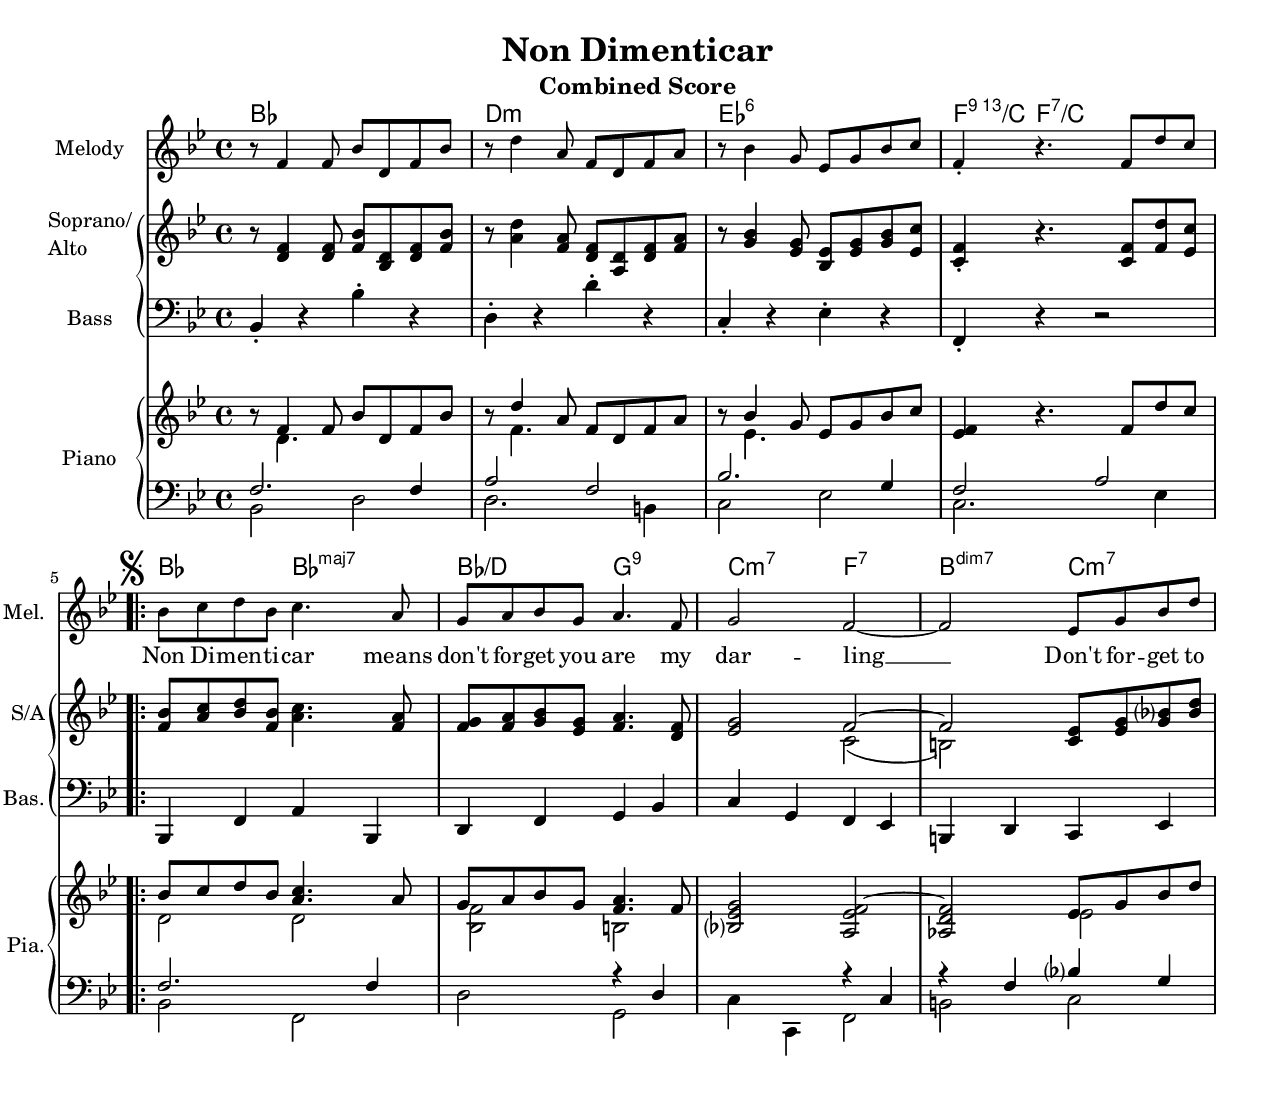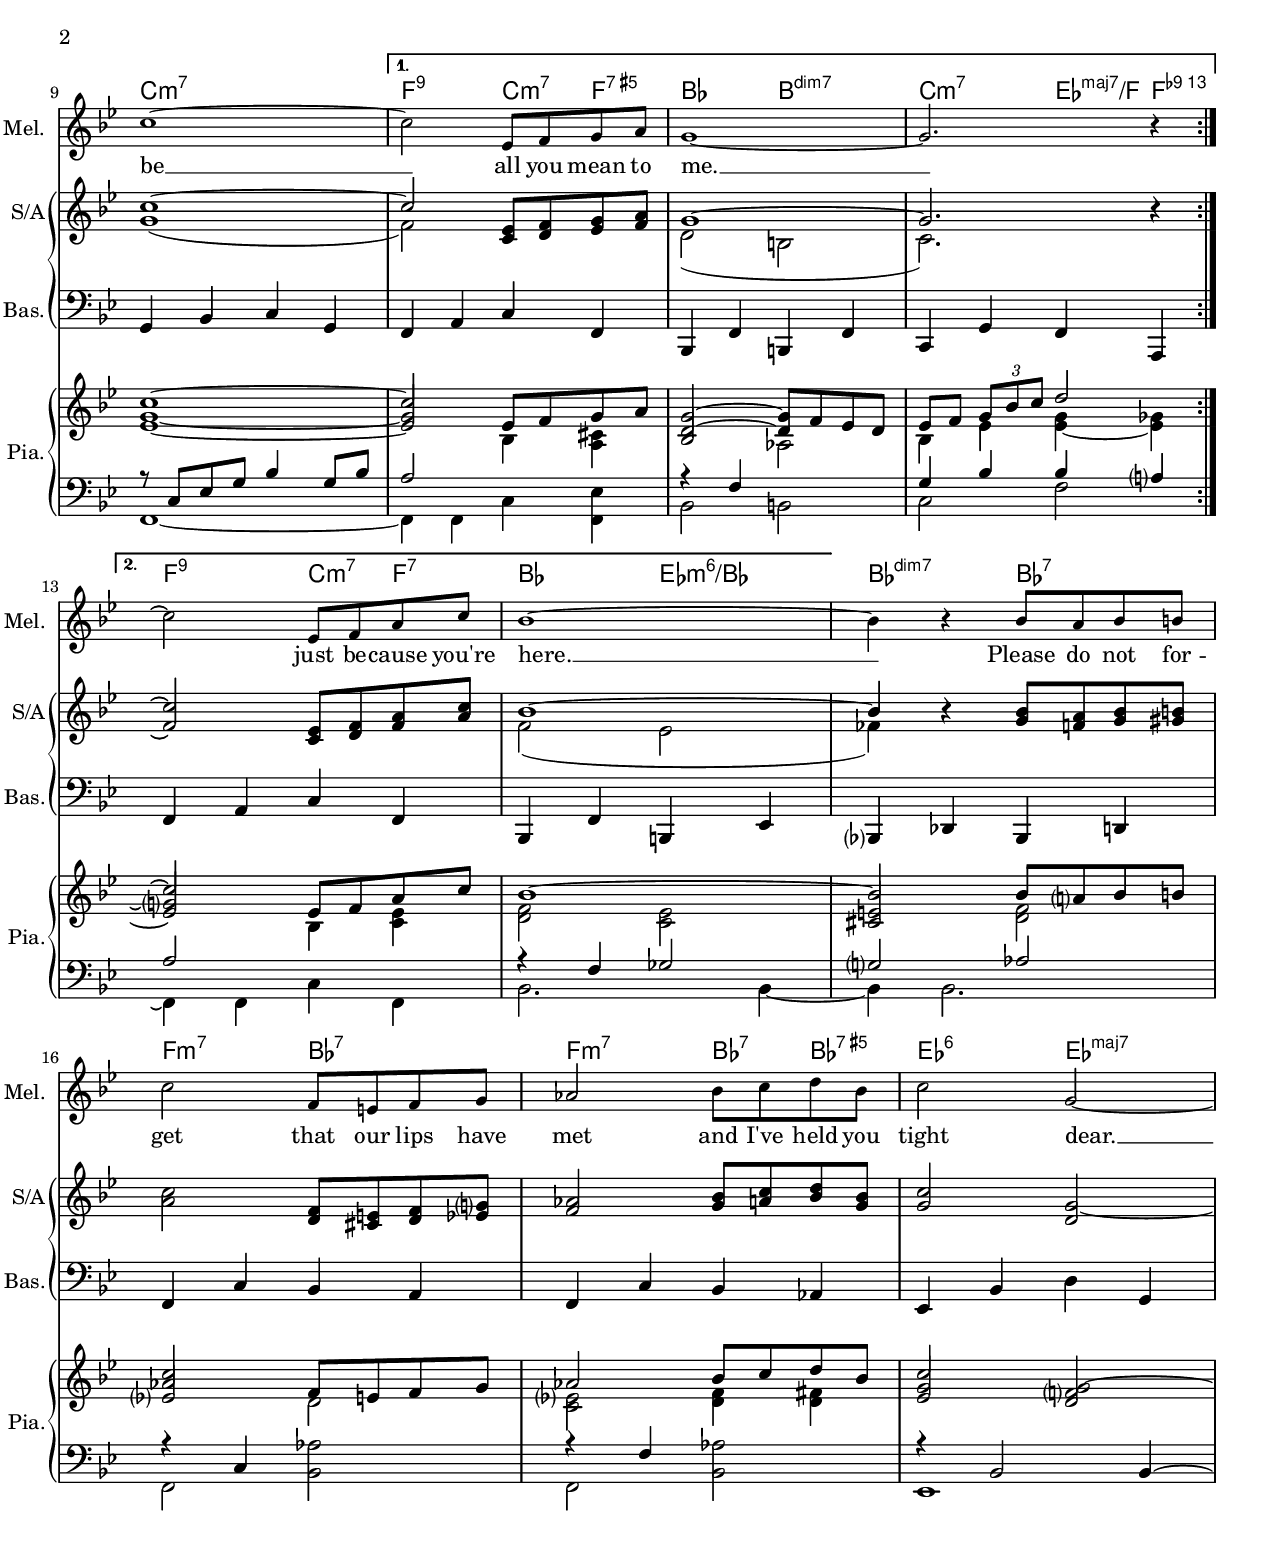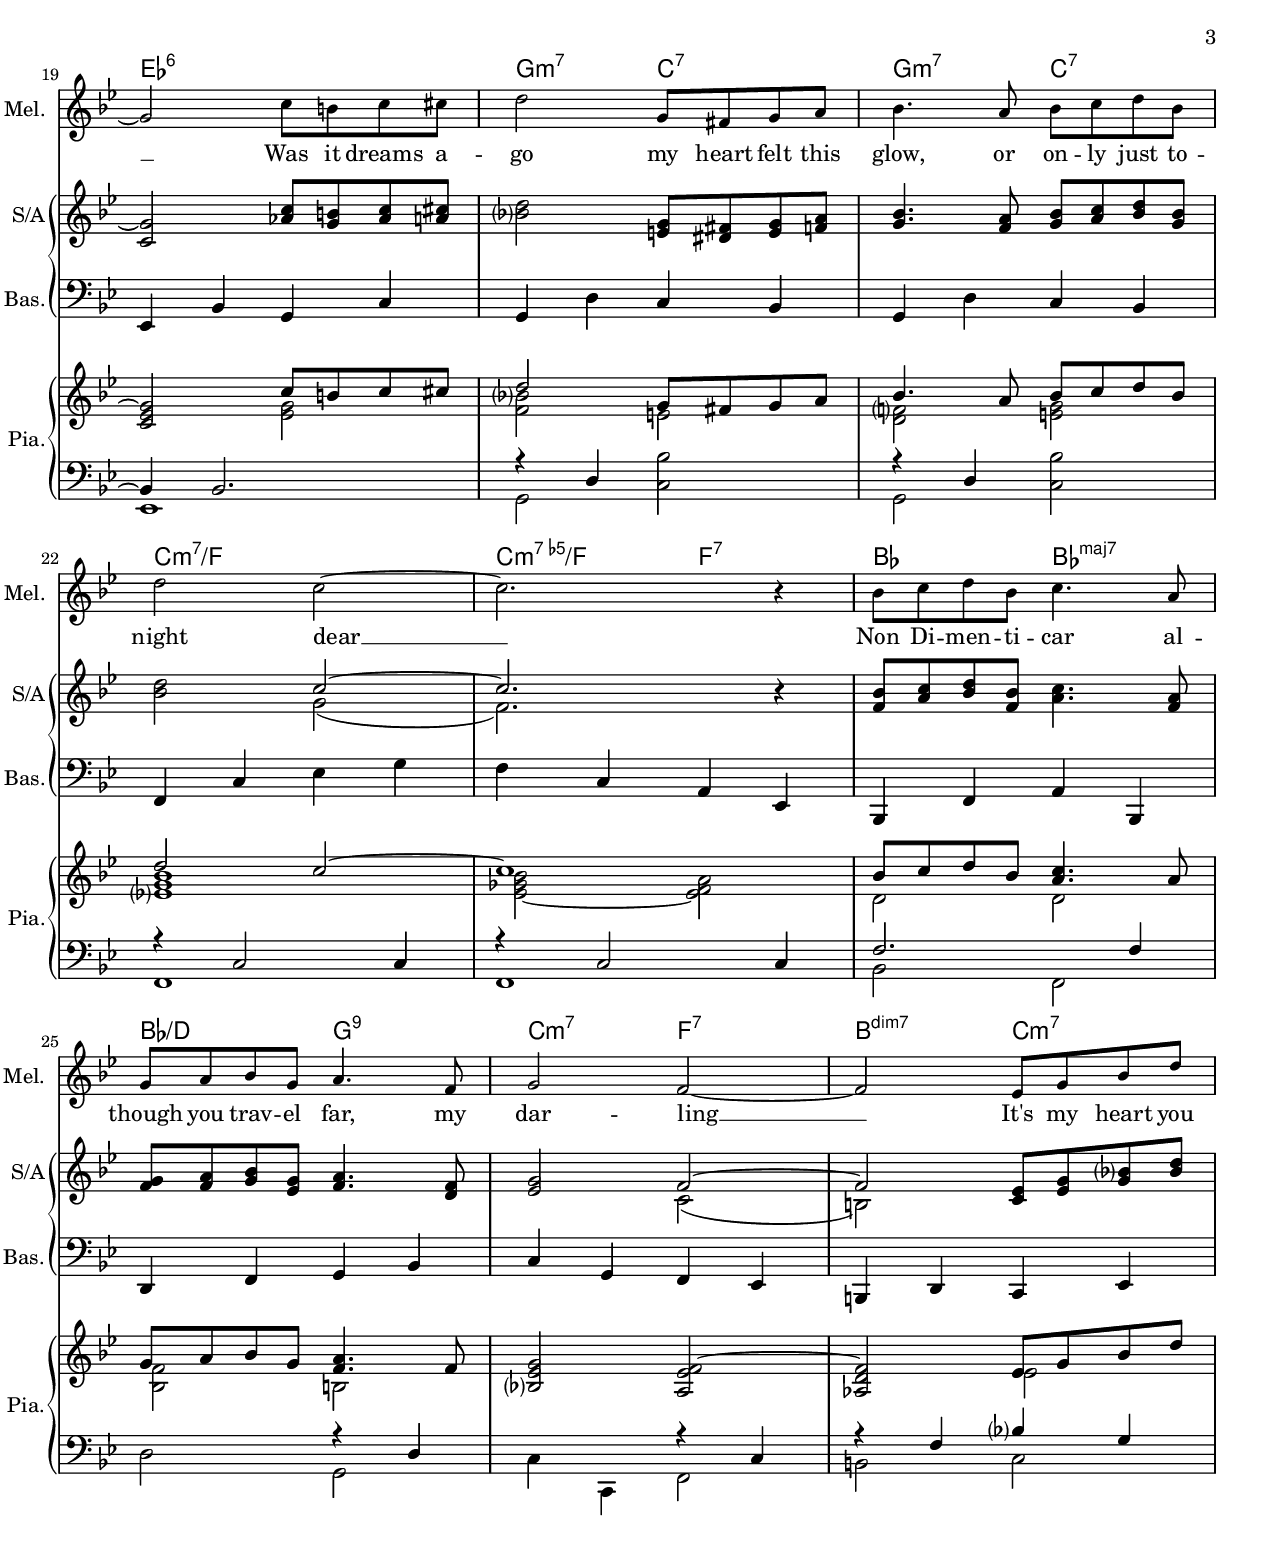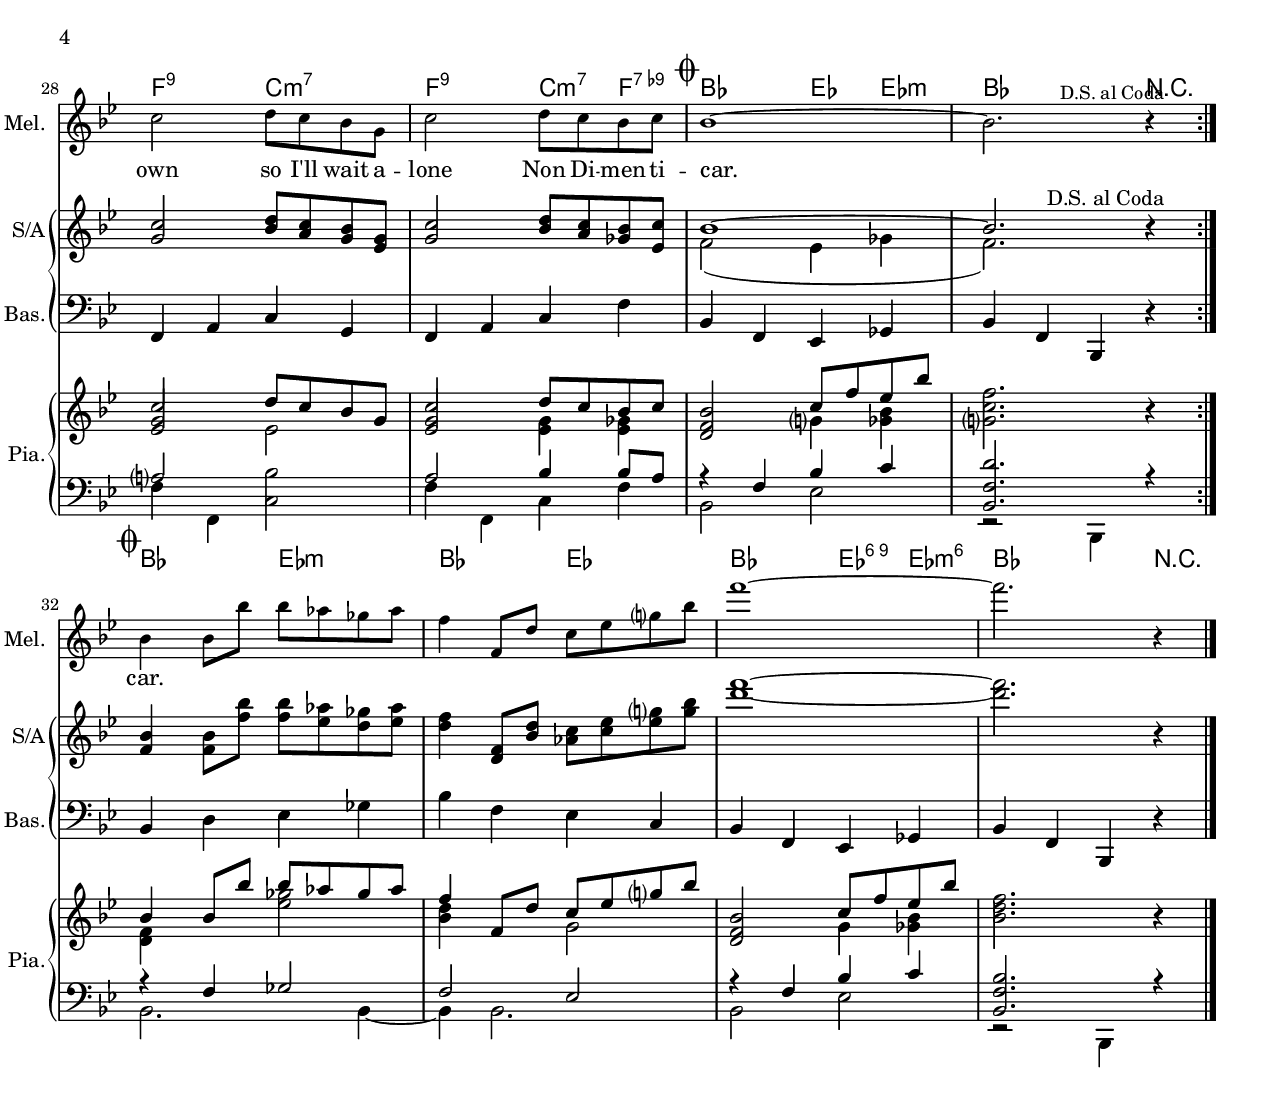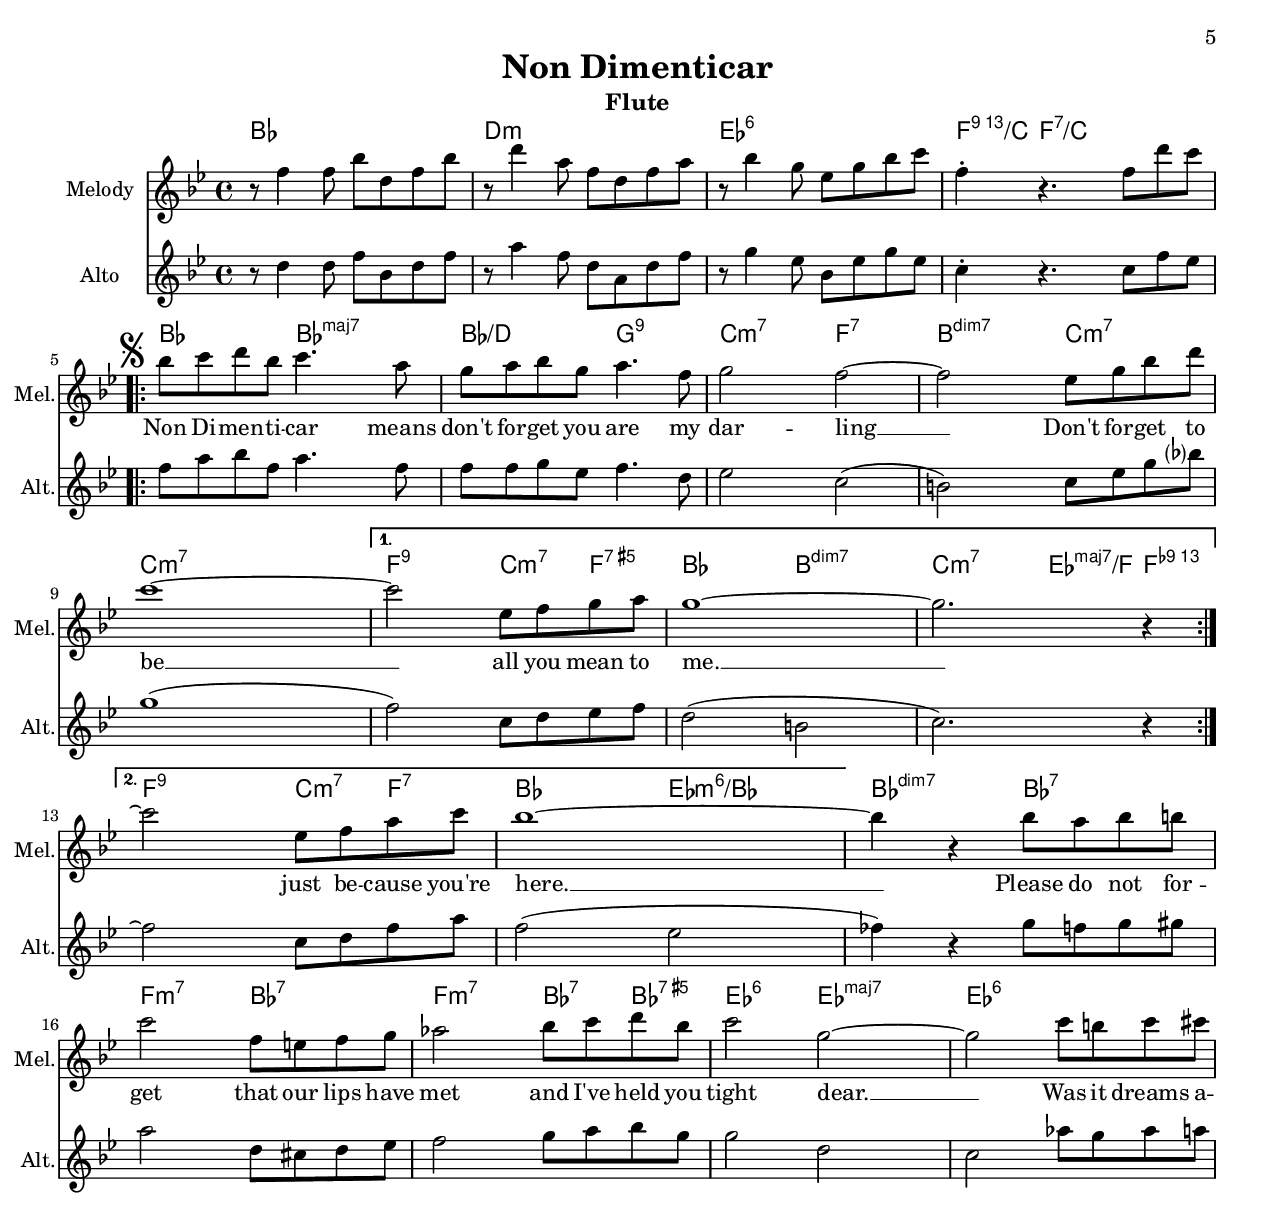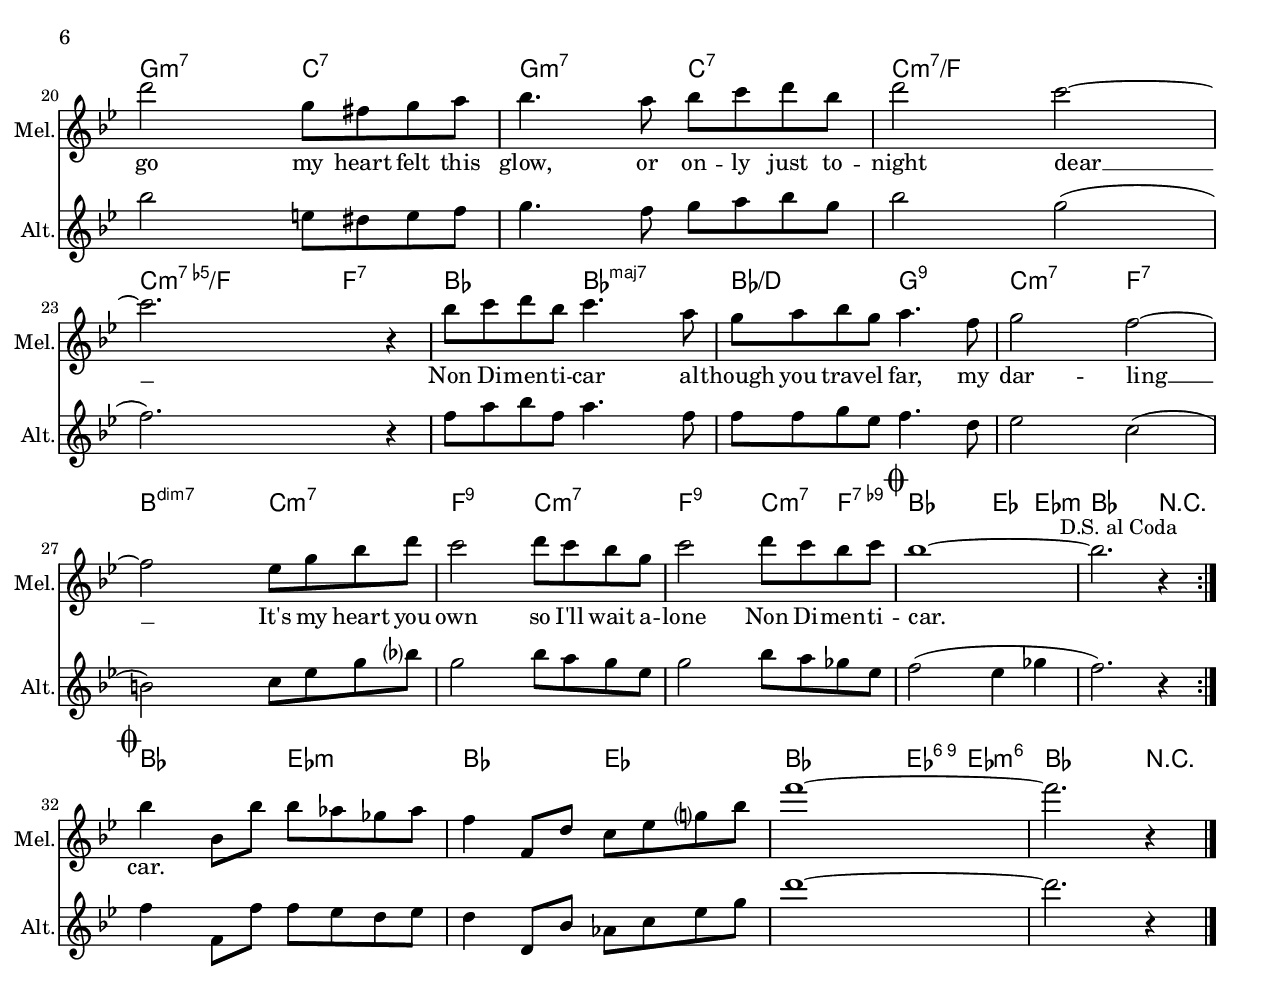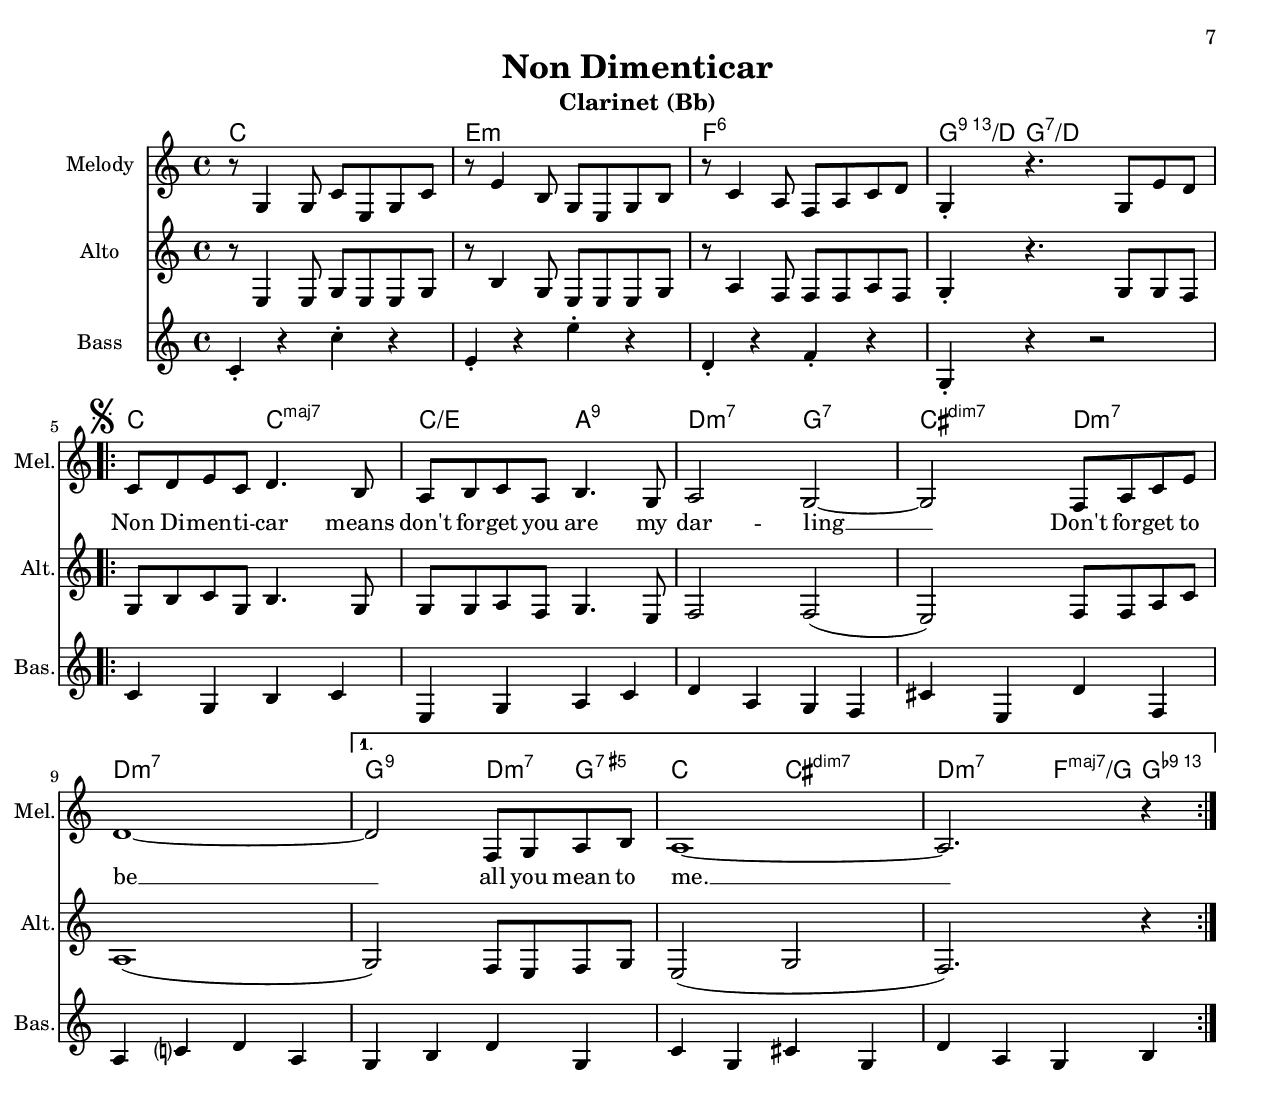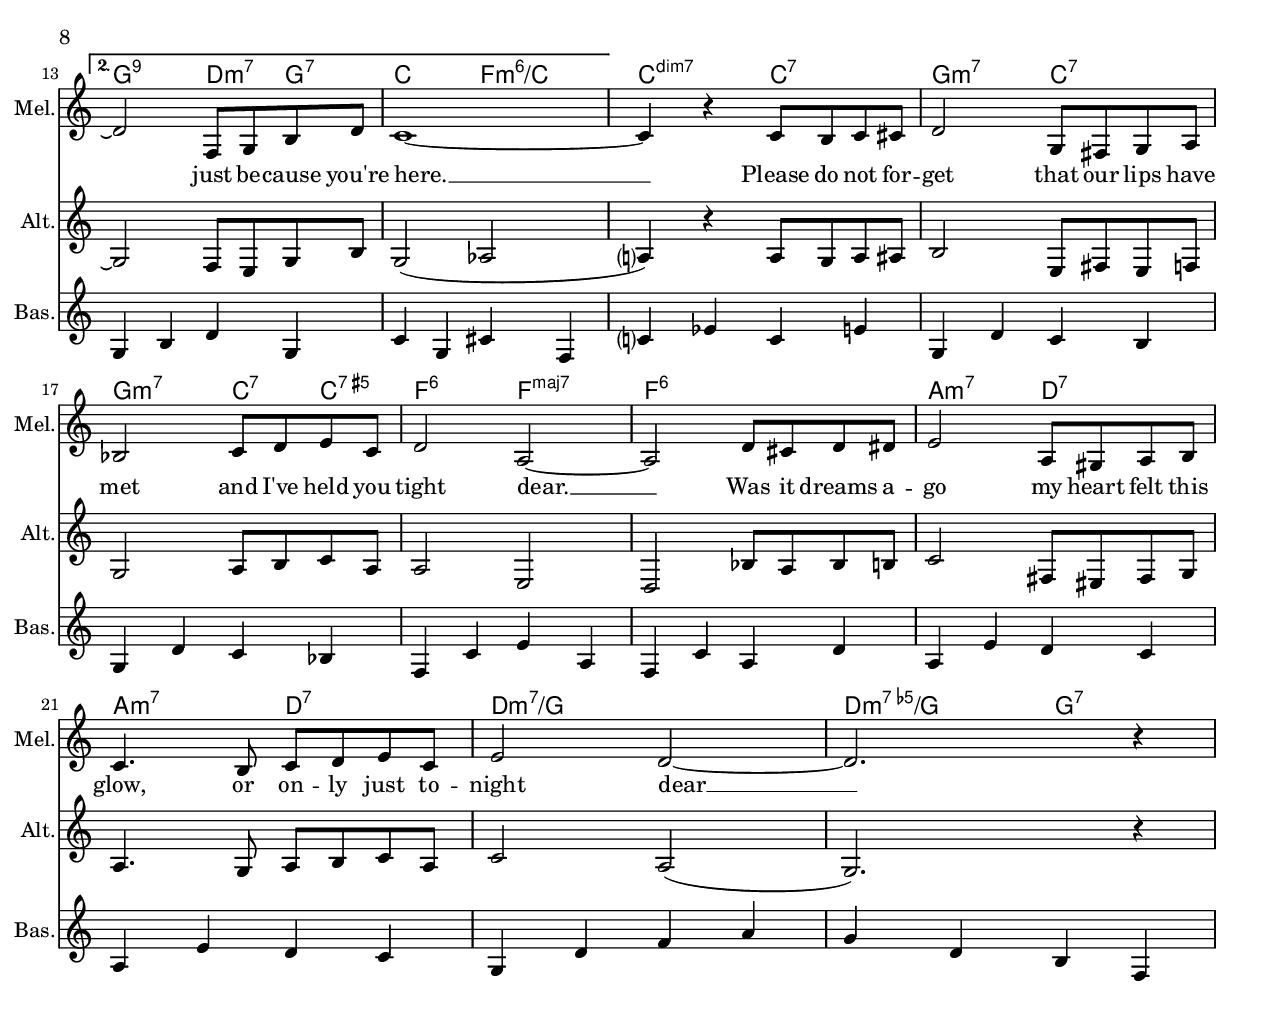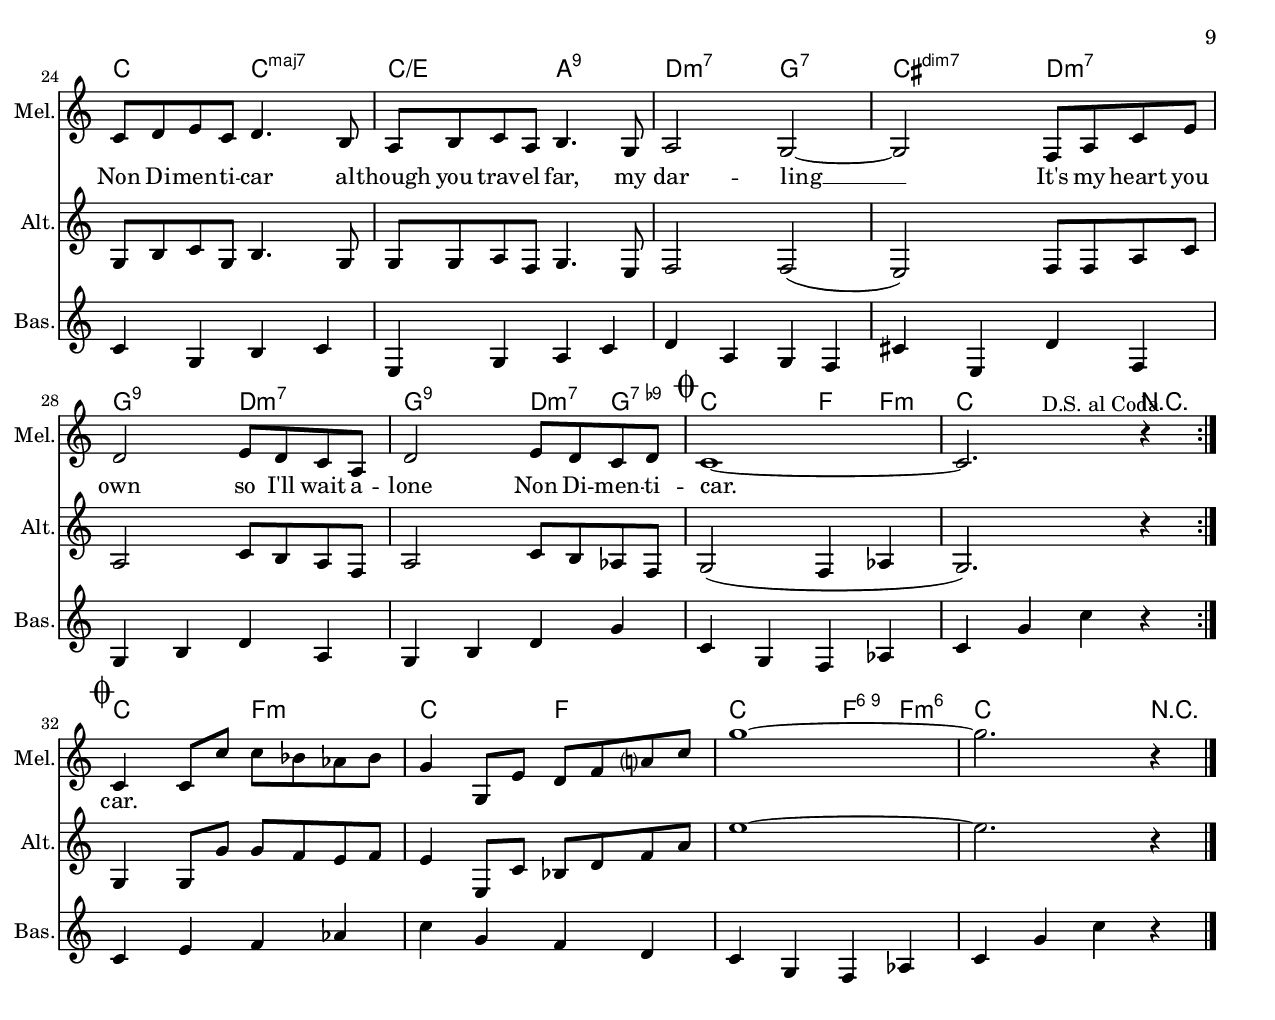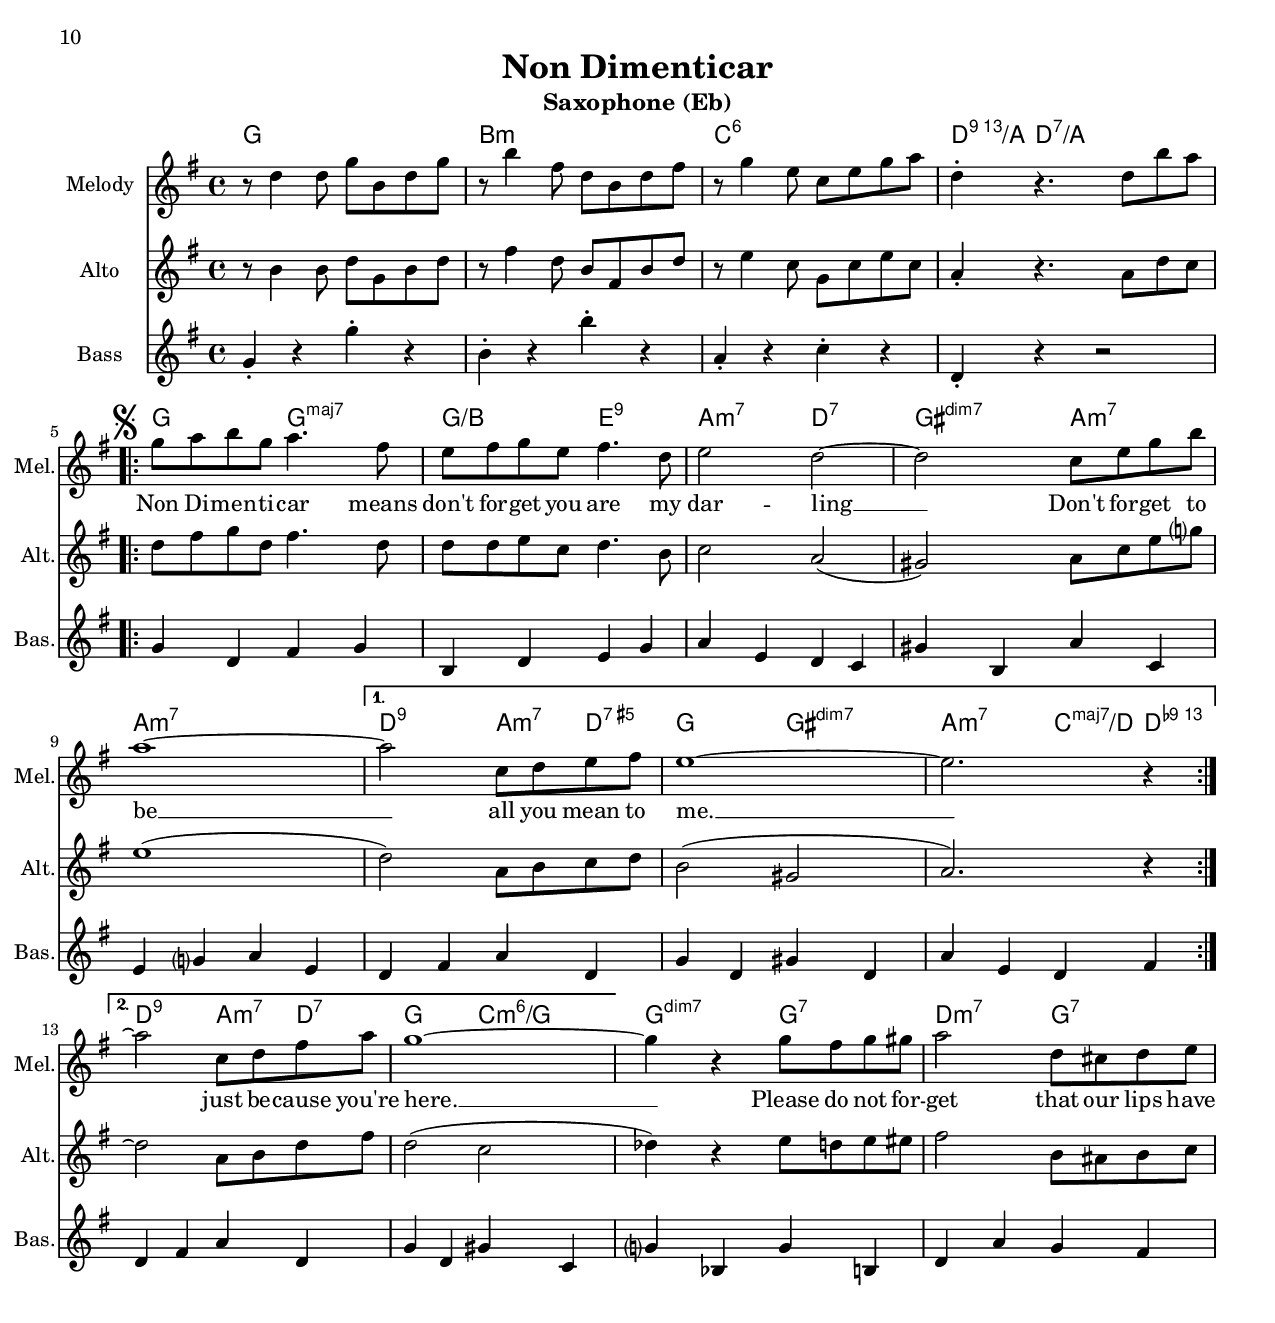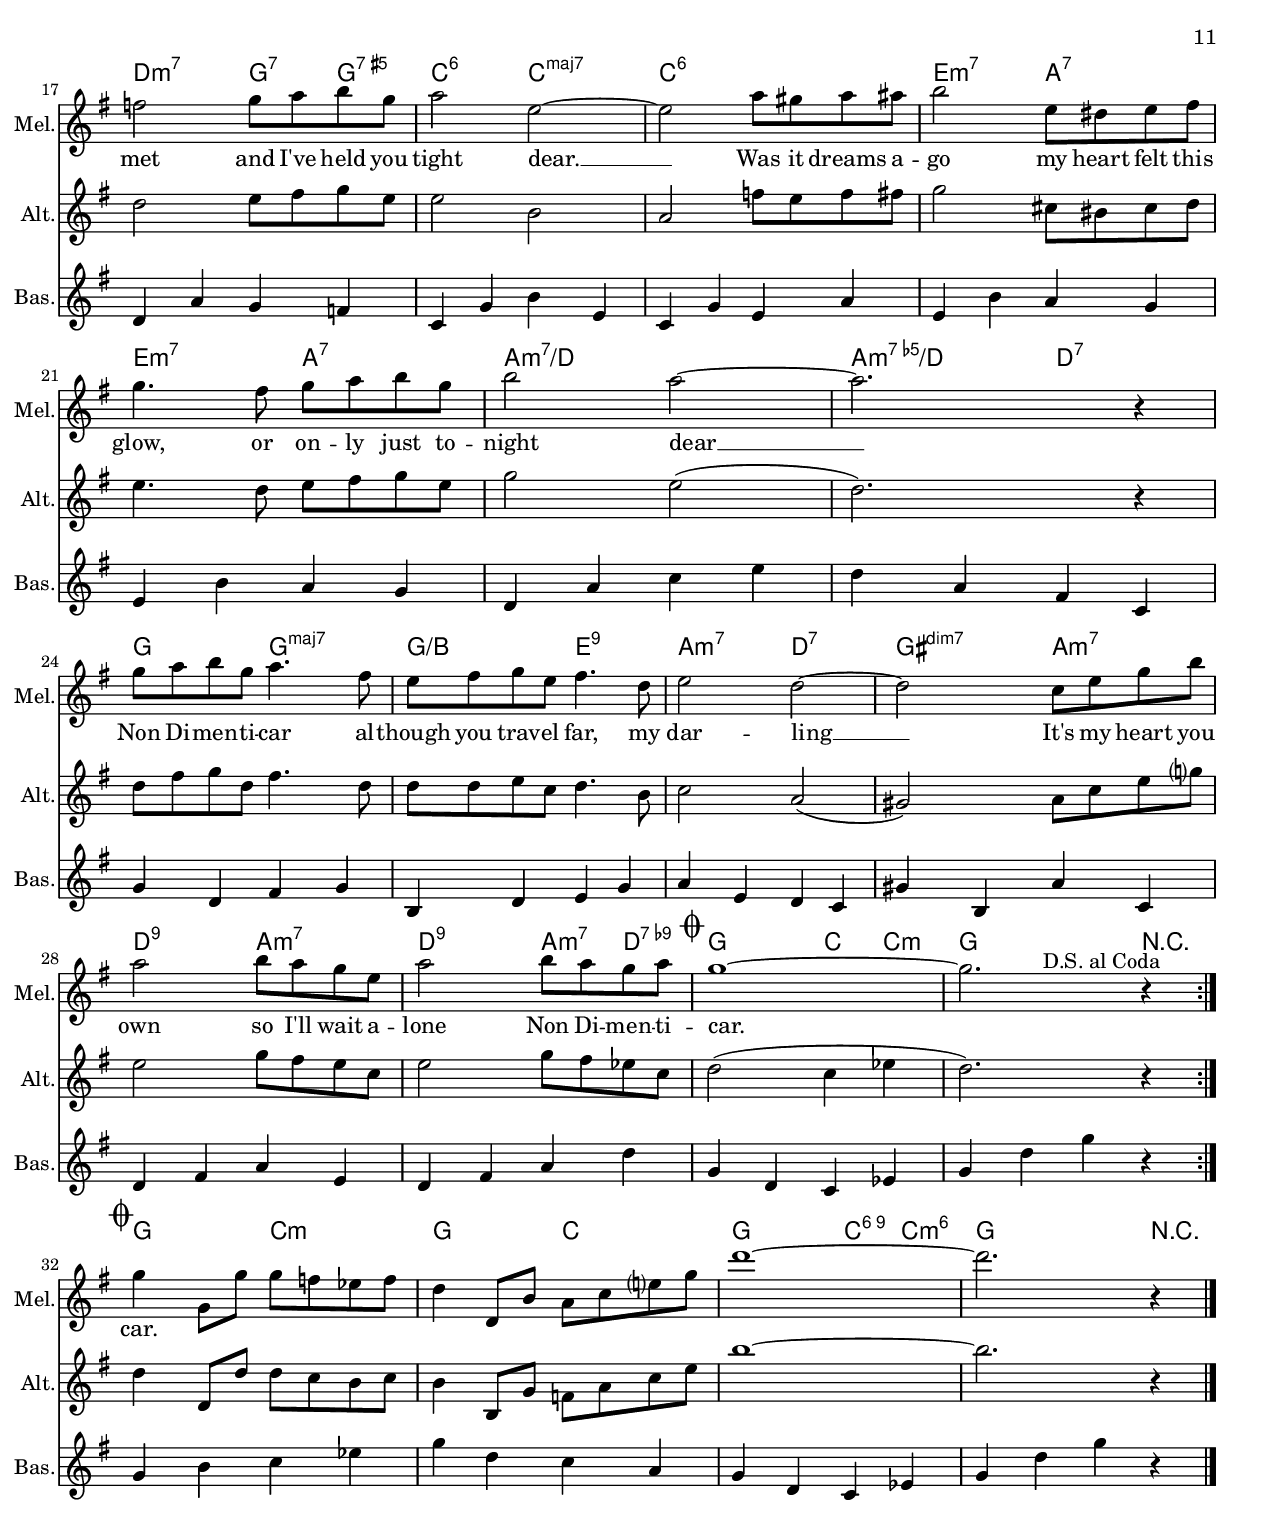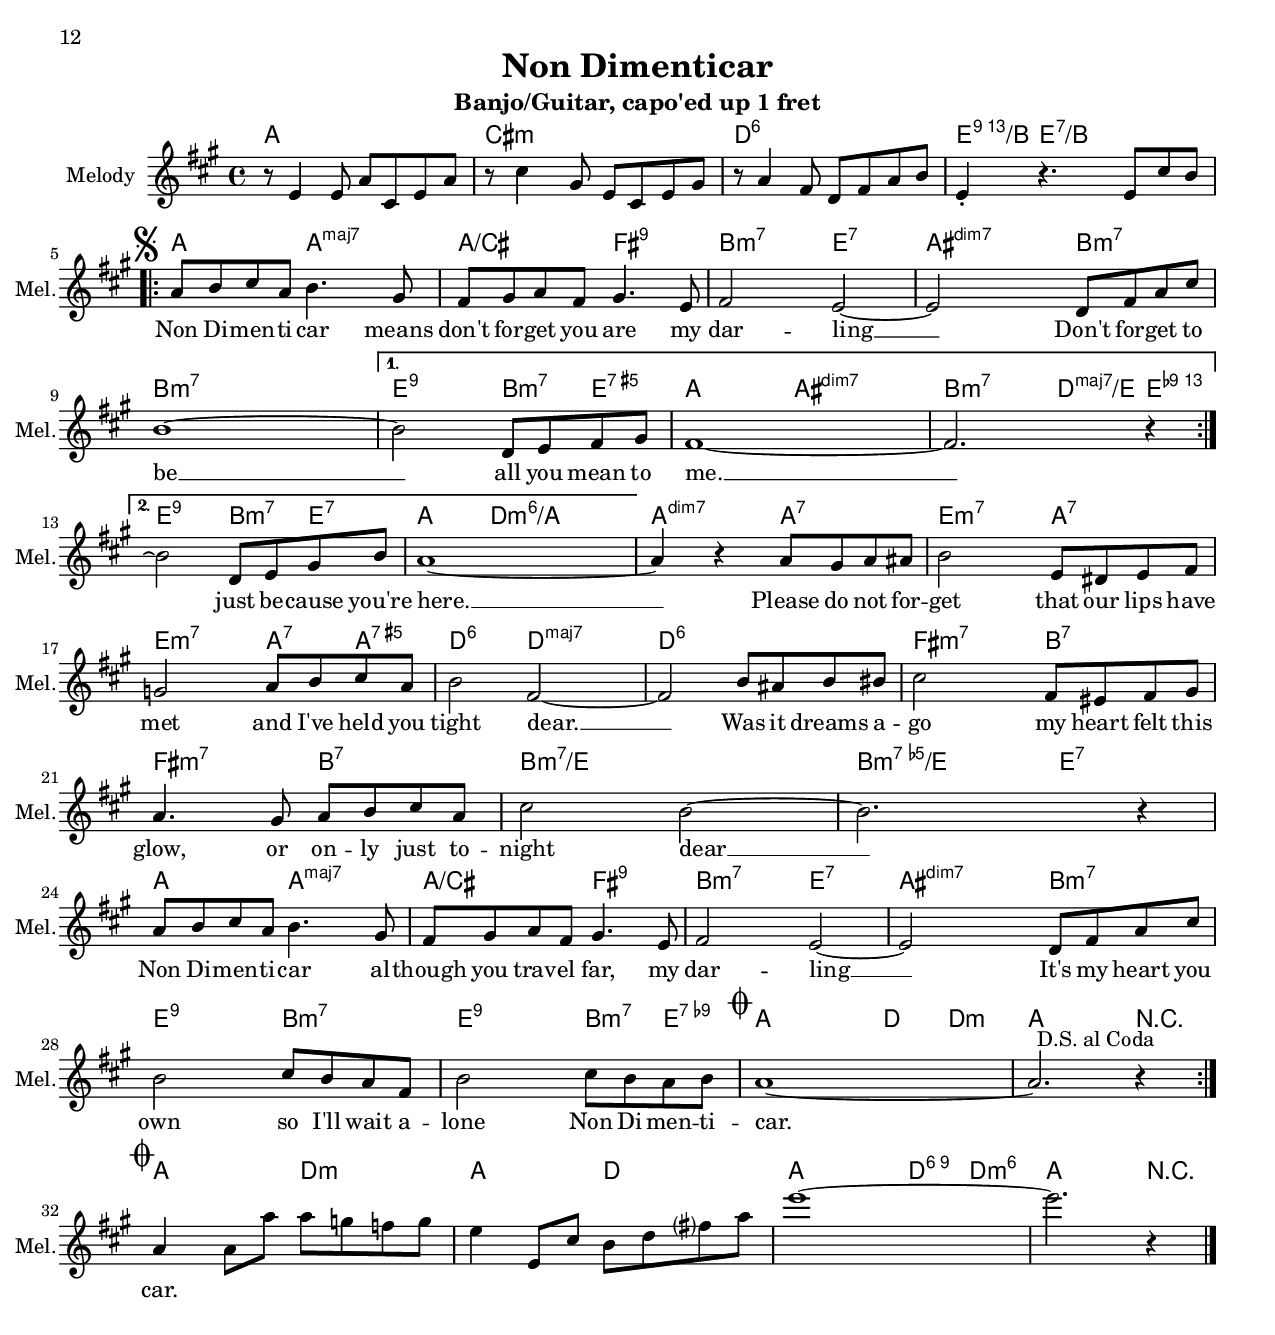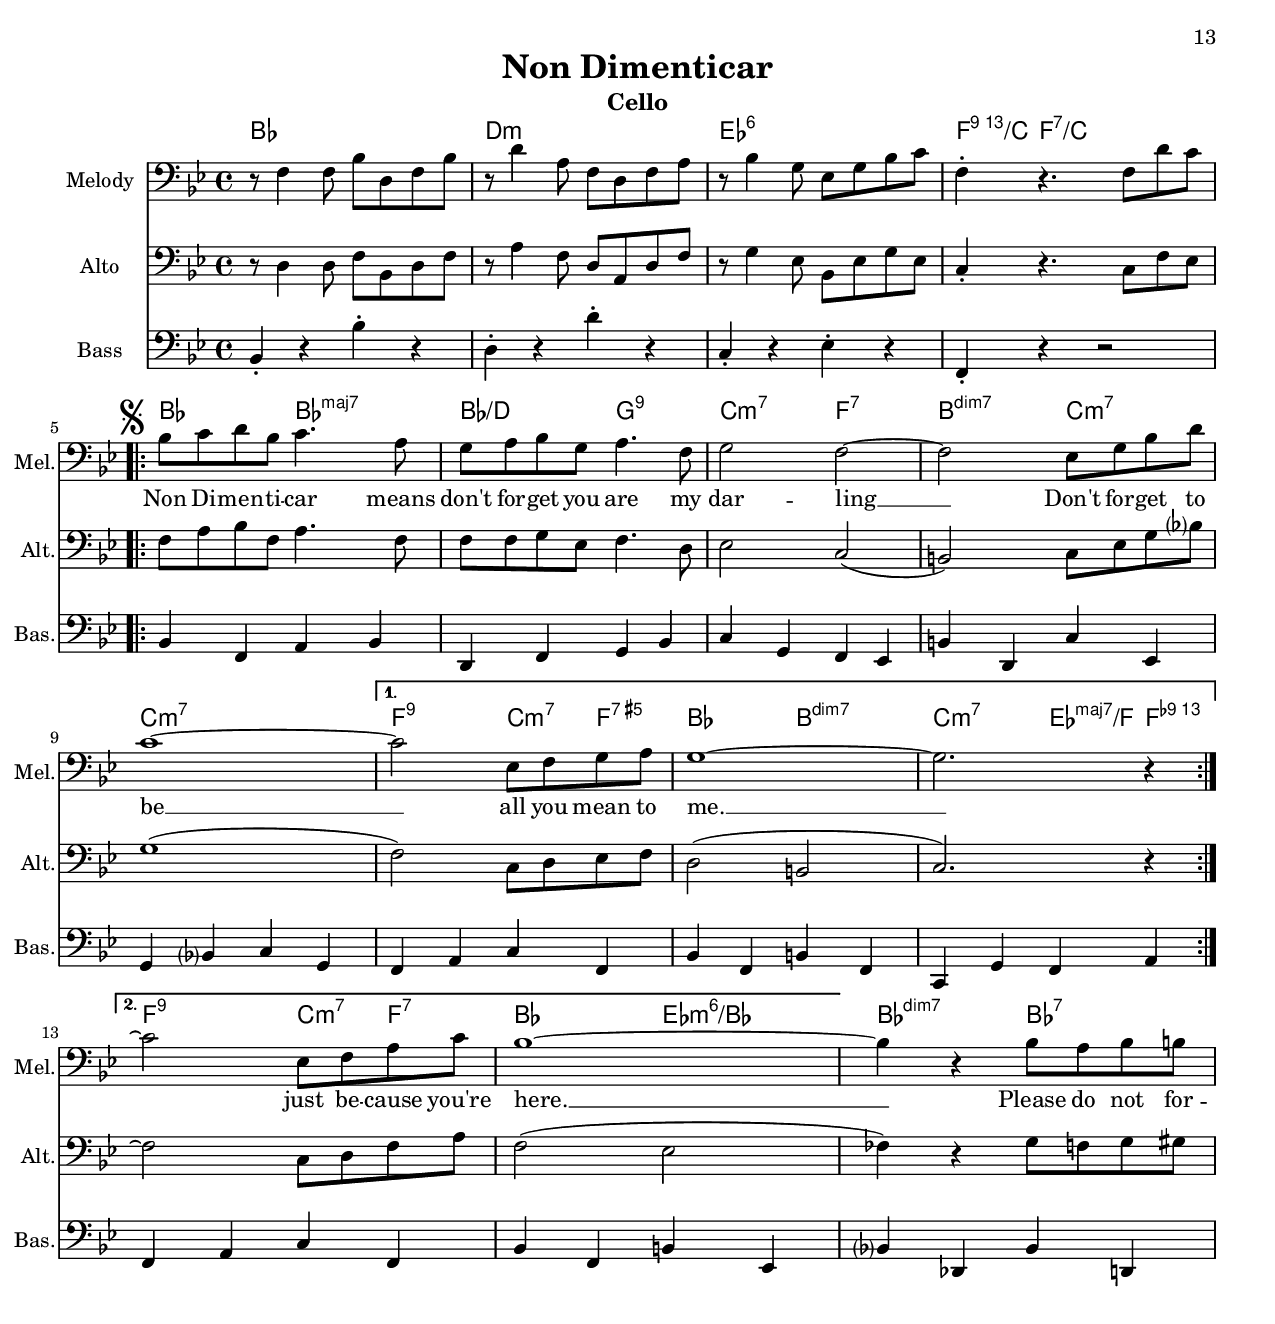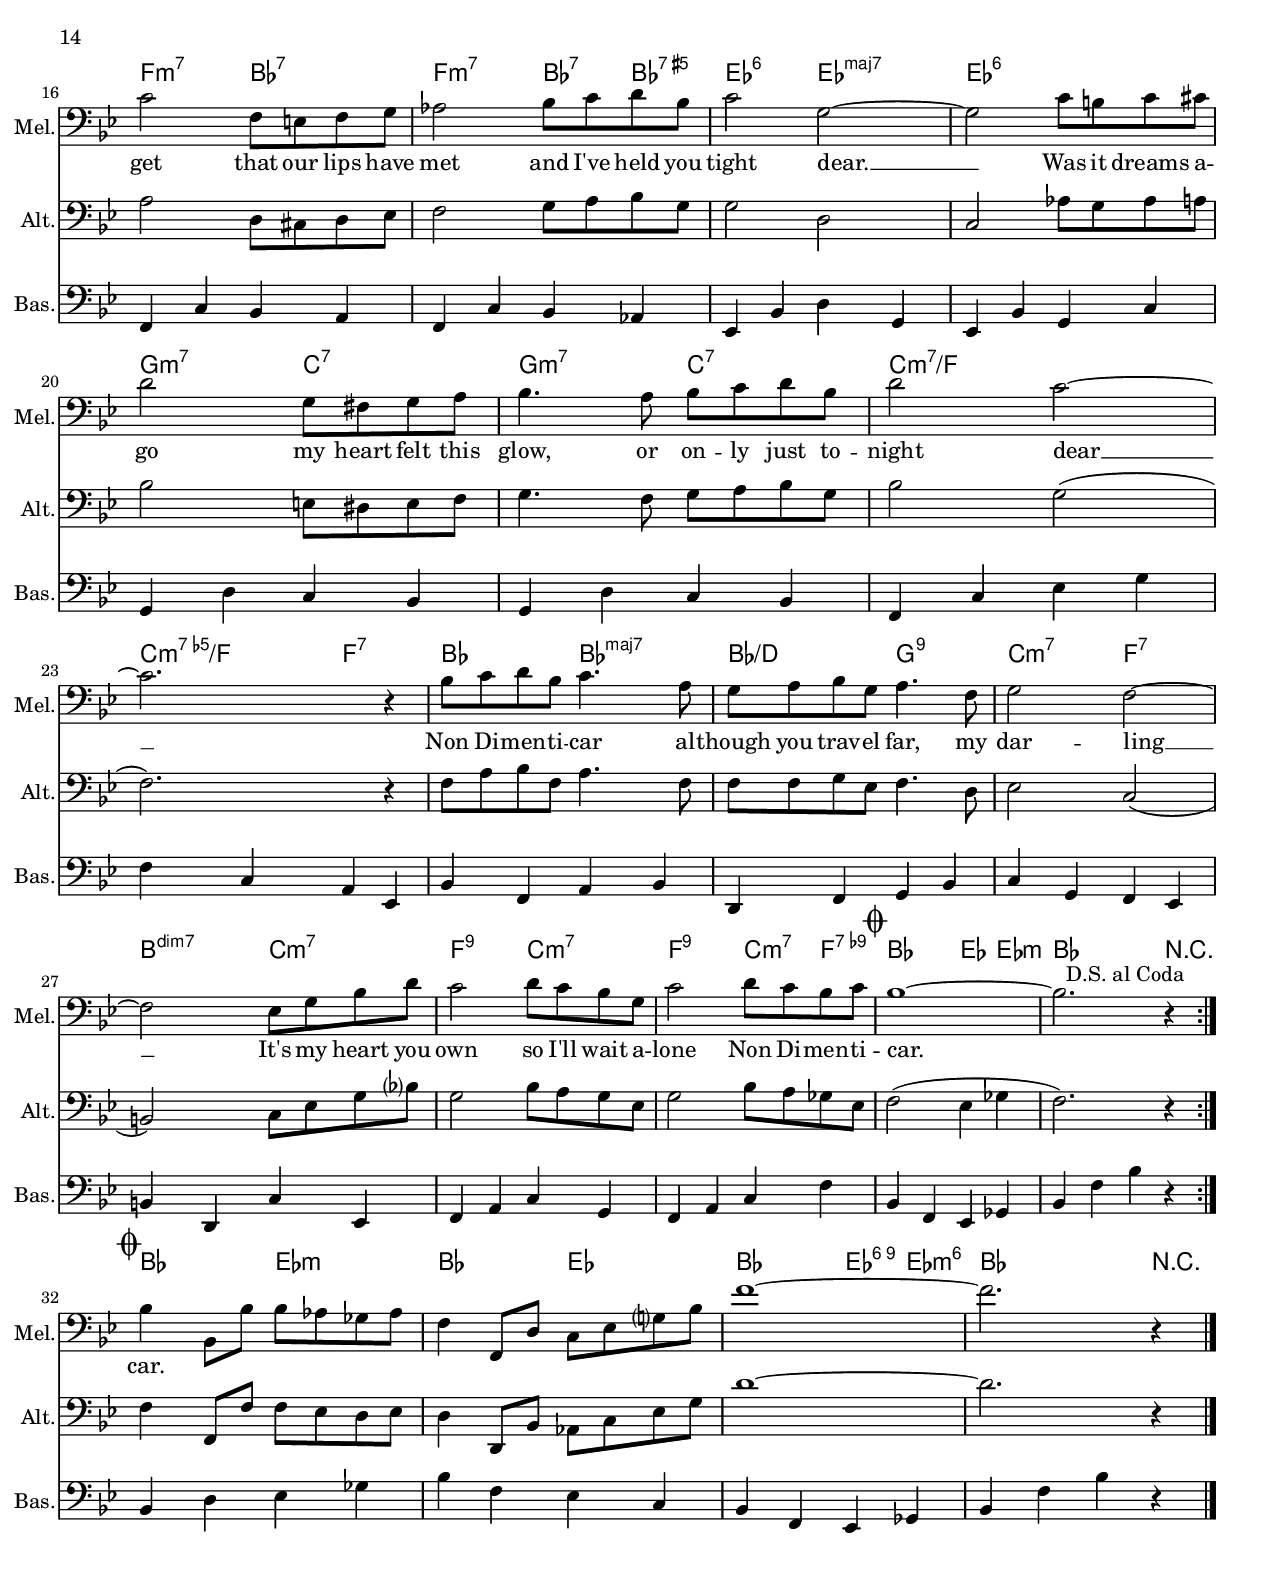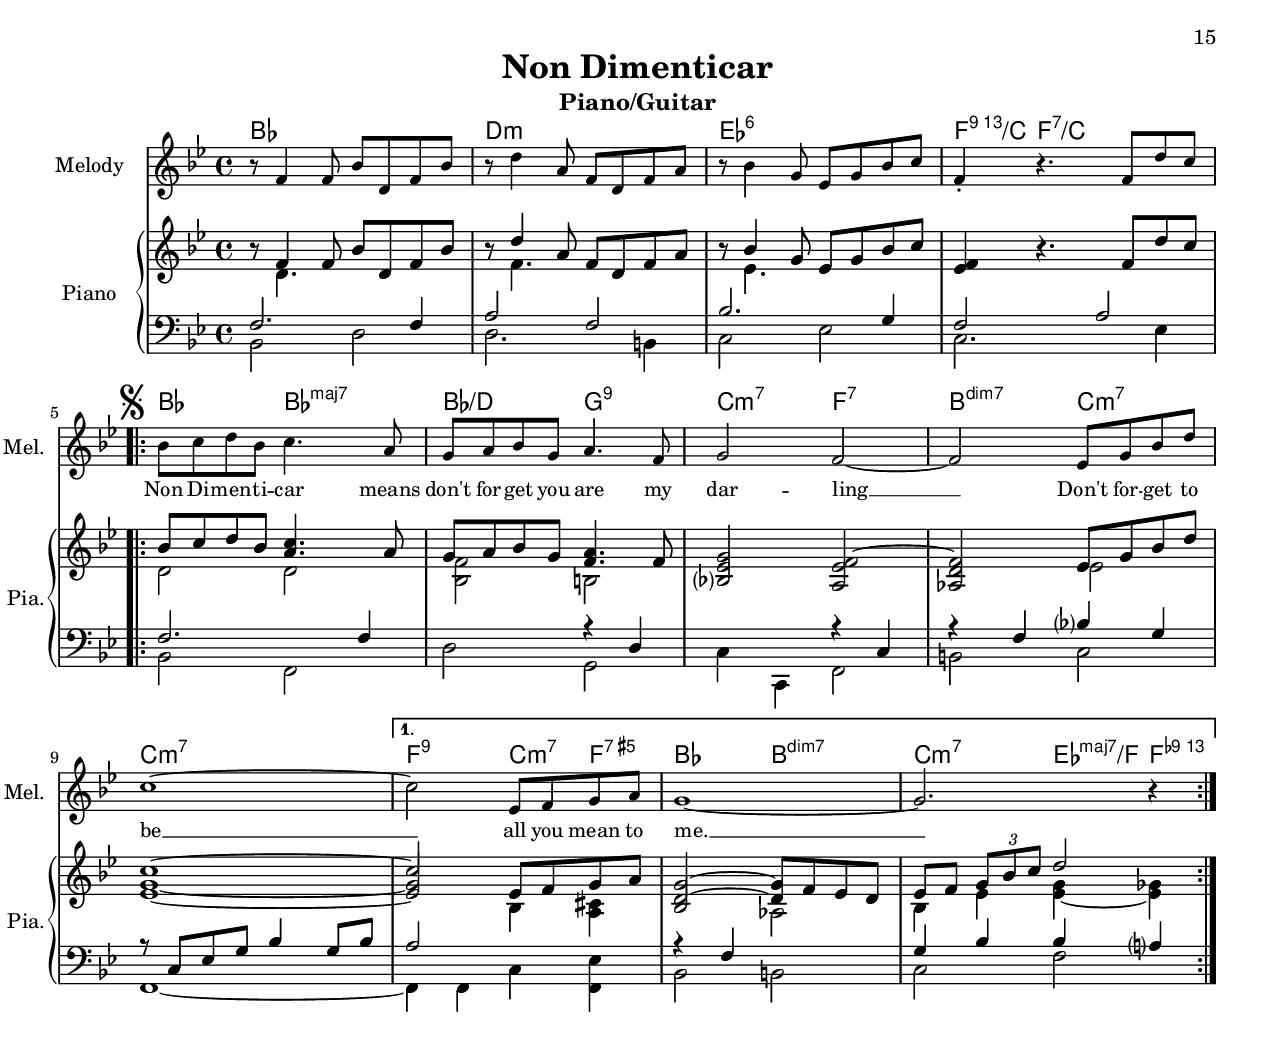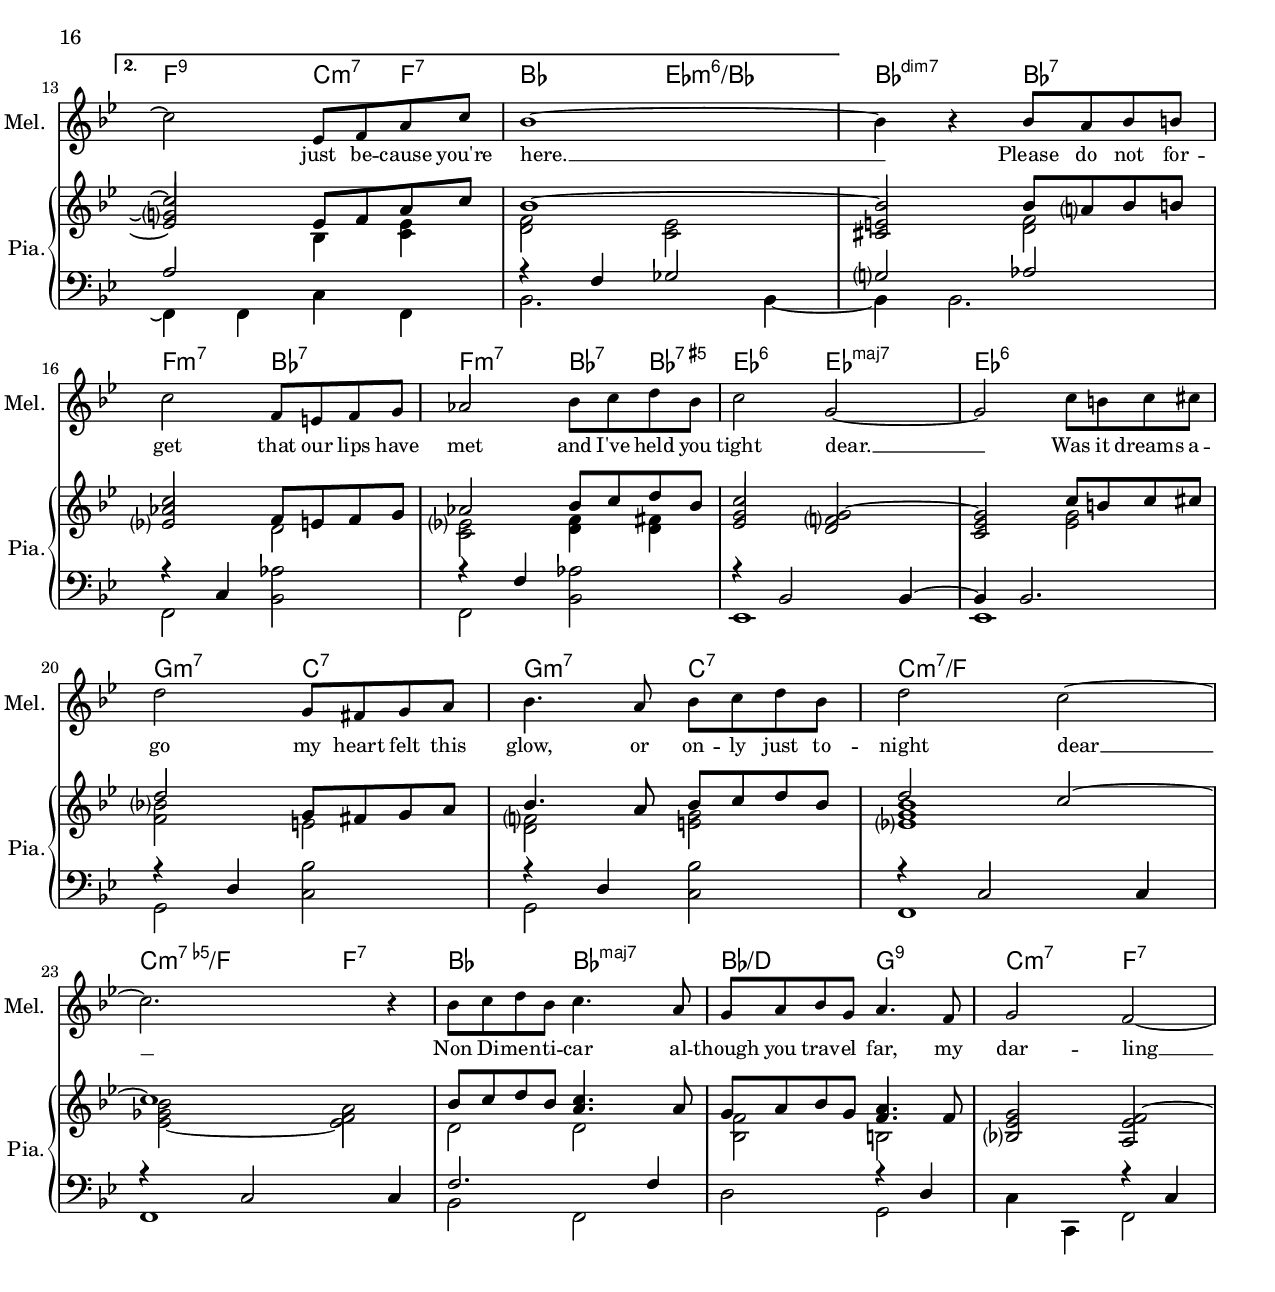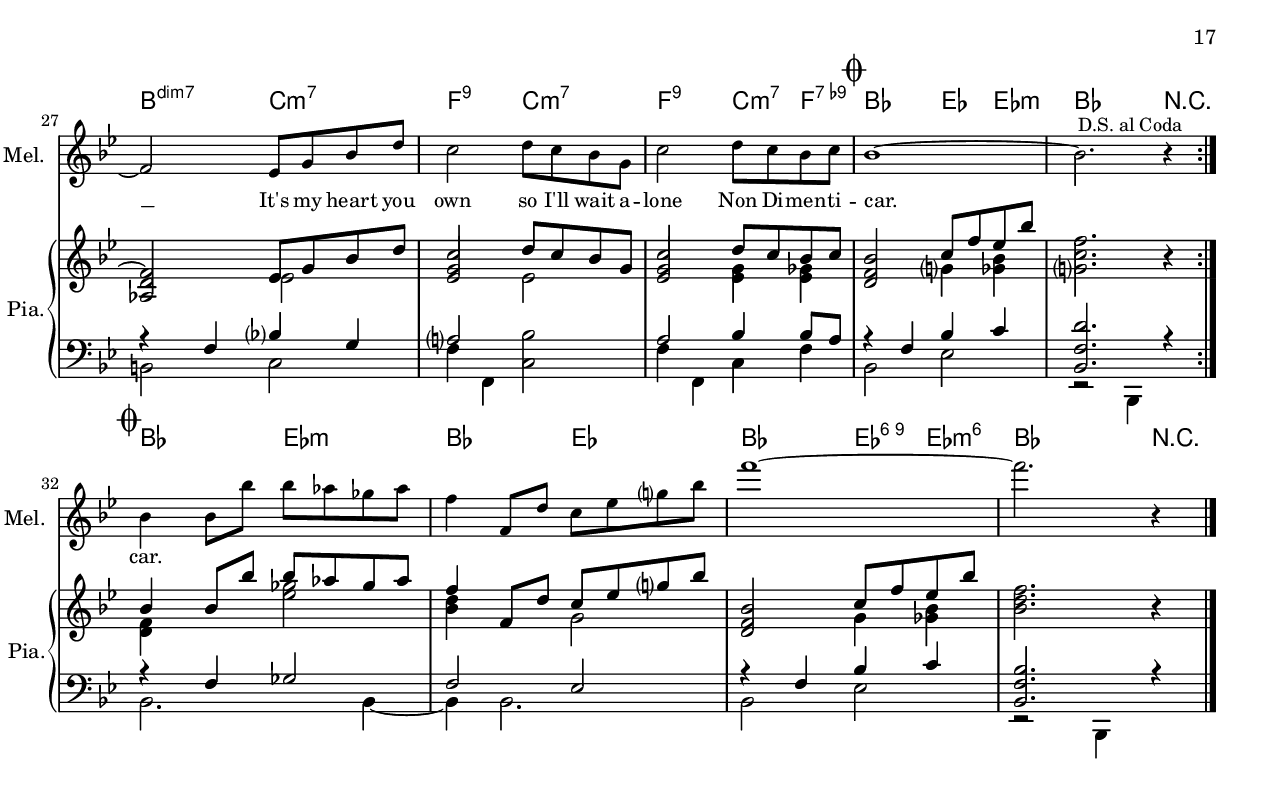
% -*- coding: utf-8; -*-
\version "2.10.10"
%%%%%%%%%%%%%%%%%%%%%%%%%%%%%%%%%%%%%%%%%%%%%%%%%%%%%%%%%%%%%%%%
% standard "guitar" chord notation

chExceptionMusic = {
  <c f g>1-\markup { \super "sus" }
  <c e g b>1-\markup { \super "maj7" }
  <c e g b d>1-\markup { \super "maj9" }
  <c ees ges>1-\markup { \super "dim" }
  <c ees ges beses>1-\markup { \super "dim7" }
}
chExceptionsShort =#(sequential-music-to-chord-exceptions chExceptionMusic #t)
chExceptions = #(append
  (sequential-music-to-chord-exceptions chExceptionMusic #t)
  ignatzekExceptions)

chordProperties = \sequential { 
    \set majorSevenSymbol = \markup { "maj7" }
    \set chordNameExceptions = #chExceptionsShort
}

\header {
  title = "Non Dimenticar"
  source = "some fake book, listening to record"
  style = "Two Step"
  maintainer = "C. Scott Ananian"
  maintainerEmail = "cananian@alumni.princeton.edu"
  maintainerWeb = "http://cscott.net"
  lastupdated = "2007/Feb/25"
  meter = 240
}
#(set-default-paper-size "letter")
#(set-global-staff-size 18)

melody = \relative c' { % middle c
  \tag #'key \key bes \major
  \time 4/4

  % intro
  r8 f='4 f8 bes d, f bes |
  r8 d=''4 a8 f d f a |
  r8 bes='4 g8 ees g bes c |
  f,='4-. r4. f8 d' c |

  % verse
  \mark \markup { \musicglyph #"scripts.segno" }
  \repeat volta 2 {
    bes='8 c d bes c4. a8 |
    g='8 a bes g a4. f8 |
    g='2 f2 ~ |
    f='2 ees8 g bes d |
    c=''1 ~ |
  }
  \alternative {
    { c2 ees,8 f g a | g1 ~ | g2. r4 | }
    { c2\repeatTie ees,8 f a c | bes1 ~ | }
  }

  bes='4 r4 bes8 a bes b |
  c=''2 f,8 e f g |
  aes='2 bes8 c d bes |
  c=''2 g2 ~ |
  g='2 c8 b c cis |
  d=''2 g,8 fis g a |
  bes='4. a8 bes c d bes |
  d=''2 c2 ~ |
  c=''2. r4 |

  bes='8 c d bes c4. a8 |
  g='8 a bes g a4. f8 |
  g='2 f2 ~ |
  f='2 ees8 g bes d |
  c=''2 d8 c bes g |
  c=''2 d8 c bes c |
  % coda should go at end of line, not beginning.
  \once \override Score.RehearsalMark
  #'break-visibility = #begin-of-line-invisible
  \mark \markup { \musicglyph #"scripts.coda" }
  bes='1 ~ |
  % D.S. should go at end of line, not beginning; align right.
  % lilypond doesn't allow multiple marks on a single bar line, so
  % attach it to the final rest instead. (and skooch it over a bit)
  bes='2. 
  \once \override TextScript #'self-alignment-X = #right
  \once \override TextScript #'extra-offset = #'( 2.0 . 0.0 )
  r4^\markup{ "D.S. al Coda" }
  \bar ":|"
  |
  \break\noPageBreak
  % coda symbol at start of tag
  \mark \markup { \musicglyph #"scripts.coda" }
  bes='4
}
melodytag = \relative c'' { % c above middle c
  % outro
  bes8 bes' bes aes ges aes |
  f=''4 f,8 d' c ees g bes |
  f'='''1 ~ |
  f='''2. r4 |
  \bar "|."
}

alto = \relative c' { % middle c
  \tag #'key \key bes \major
  \time 4/4

  % intro
  r8 d='4 d8 f bes, d f |
  r8 a='4 f8 d a d f |
  r8 g='4 ees8 bes ees g ees |
  c='4-. r4. c8 f ees |

  \repeat volta 2 {
    f='8 a bes f a4. f8 |
    f='8 f g ees f4. d8 |
    ees='2 c2( |
    b=2) c8 ees g bes |
    g='1( |
  }
  \alternative {
    { f2) c8 d ees f | d2( b | c2.) r4 | }
    { f2\repeatTie c8 d f a | f2( ees | }
  }

  fes='4) r4 g8 f g gis |
  a='2 d,8 cis d ees |
  f='2 g8 a bes g |
  g='2 d2 ~ |
  c='2 aes'8 g aes a |
  bes='2 e,8 dis e f |
  g='4. f8 g a bes g |
  bes='2 g2( |
  f='2.) r4 |

  f='8 a bes f a4. f8 |
  f='8 f g ees f4. d8 |
  ees='2 c2( |
  b=2) c8 ees g bes |
  g='2 bes8 a g ees |
  g='2 bes8 a ges ees |

  f='2( ees4 ges |
  f='2.) r4 |

  % outro
  f='4
}
altotag = \relative f' {
  f8 f' f ees d ees |
  d=''4 d,8 bes' aes c ees g |
  d'='''1 ~ |
  d='''2. r4 |
  \bar "|."
}

% same as alto part, but some very low notes raised.
% I assume the clarinet can play E below middle C (but not Eb)
altoclar = \relative c' { % middle c
  \tag #'key \key bes \major
  \time 4/4

  % intro
  r8 d='4 d8 f d d f |
  r8 a='4 f8 d d d f |
  r8 g='4 ees8 ees ees g ees |
  f='4-. r4. f8 f ees |

  \repeat volta 2 {
    f='8 a bes f a4. f8 |
    f='8 f g ees f4. d8 |
    ees='2 ees2( |
    d='2) ees8 ees g bes |
    g='1( |
  }
  \alternative {
    { f2) ees8 d ees f | d2( f | ees2.) r4 | }
    { f2\repeatTie ees8 d f a | f2( ges | }
  }

  g='4) r4 g8 f g gis |  % the first g here is really a double-flat
  a='2 d,8 e d ees |
  f='2 g8 a bes g |
  g='2 d2 ~ |
  c='2 aes'8 g aes a |
  bes='2 e,8 dis e f |
  g='4. f8 g a bes g |
  bes='2 g2( |
  f='2.) r4 |

  f='8 a bes f a4. f8 |
  f='8 f g ees f4. d8 |
  ees='2 ees2( |
  d='2) ees8 ees g bes |
  g='2 bes8 a g ees |
  g='2 bes8 a ges ees |

  f='2( ees4 ges |
  f='2.) r4 |

  % outro
  f='4
}

pianotop = {
  \tag #'key \key bes \major
  \time 4/4

  % intro
  r8 << { f'4 f'8 bes' d' f' bes' | } \\
	{ d'4. s2 | } >>
  r8 << { d''4 a'8 f' d' f' a' | } \\
	{ f'4. s2 | } >>
  r8 << { bes'4 g'8 ees' g' bes' c'' | } \\
	{ ees'4. s2 | } >>
  <f' ees'>4 r4. f'8 d'' c'' |

  % verse
  \mark \markup { \musicglyph #"scripts.segno" }
  \repeat volta 2 {
    << { bes'8 c'' d'' bes' <c'' a'>4. a'8 | } \\
       { d'2 d'2 | } >>
    << { g'8 a' bes' g' <a' f'>4. f'8 | } \\
       { <bes f'>2 b2 | } >>
    << { <g' ees' bes>2 <f' ees' a>2 ~ | } \\
       { s1 | } >>
    << { <f' d' aes>2 ees'8 g' bes' d'' | } \\
       { s2 ees'2 | } >>
    << { c''1 ~ | } \\
       { <ees' g'>1 ~ | } >>
  }
  \alternative {
    { << { c''2 ees'8 f' g' a' | <g' d'>2 ~ <g' d'>8 f' ees' d' | ees'8 f' \times 2/3 { g'8 bes' c'' } d''2 | } \\
	 { \stemUp <ees' g'>2 \stemDown bes4 <cis' a>4 | \stemUp bes2 \stemDown aes2 | bes4 ees' <g' ees'> ~ <ges' ees'> | } >> }

    { << { c''2\repeatTie ees'8 f' a' c'' | bes'1 ~ | } \\
	 { \stemUp <ees' g'>2\repeatTie \stemDown bes4 <c' ees'>4 | <d' f'>2 <c' ees'> |}
	 >> }
  }

  << { bes'2 bes'8 a' bes' b' | } \\
     { \stemUp <cis' e'>2 \stemDown <d' f'>2 | } >>
  << { <c'' aes'>2 f'8 e' f' g' | } \\
     { \stemUp ees'2 \stemDown d'2 | } >>
  << { aes'2 bes'8 c'' d'' bes' | } \\
     { <c' ees'>2 <d' f'>4 <d' fis'>4 | } >>
  << { c''2 <d' f' g'>2 ~ | } \\
     { \stemUp <ees' g'>2 s2 | } >>
  << { <c' ees' g'>2 c''8 b' c'' cis'' | } \\
     { s2 \stemDown <ees' g'>2 | } >>
  << { d''2 g'8 fis' g' a' | } \\
     { <f' bes'>2 e'2 | } >>
  << { bes'4. a'8 bes' c'' d'' bes' | } \\
     { <d' f'>2 <e' g'> | } >>
  << { d''2 c''2 ~ | } \\
     { <ees' g' bes'>1 | } >>
  << { c''1 | } \\
     { <ees' ges' bes'>2 ~ <ees' f' a'>2 | } >>

  << { bes'8 c'' d'' bes' <c'' a'>4. a'8 | } \\
     { d'2 d'2 | } >>
  << { g'8 a' bes' g' <a' f'>4. f'8 | } \\
     { <bes f'>2 b2 | } >>
  << { <g' ees' bes>2 <f' ees' a>2 ~ | } \\
     { s1 | } >>
  << { <f' d' aes>2 ees'8 g' bes' d'' | } \\
     { s2 ees'2 | } >>
  << { c''2 d''8 c'' bes' g' | } \\
     { \stemUp <ees' g'>2 \stemDown ees'2 | } >>
  << { c''2 d''8 c'' bes' c'' | } \\
     { \stemUp <ees' g'>2 \stemDown <ees' g'>4 <ees' ges'>4 | } >>

  << { <bes' f' d'>2 c''8 f'' ees'' bes'' | } \\
     { s2 g'4 <ges' bes'>4 | } >>
  <f'' c'' g'>2. r4 |

  % outro
  << { bes'4 bes'8 bes'' bes'' aes'' ges'' aes'' | } \\
     { <d' f'>4 s4 <ees'' ges''>2 | } >>
  << { f''4 f'8 d'' c'' ees'' g'' bes'' | } \\
     { <bes' d''>4 s4 g'2 | } >>
  << { <bes' f' d'>2 c''8 f'' ees'' bes'' | } \\
     { s2 g'4 <ges' bes'>4 | } >>
  <f'' d'' bes'>2. r4 |
  \bar "|."
}
pianobot = {
  \tag #'key \key bes \major
  \time 4/4

  % intro
  << { f2. f4 | } \\
     { bes,2 d2 | } >>
  << { a2 f2 | } \\
     { d2. b,4 | } >>
  << { bes2. g4 | } \\
     { c2 ees2 | } >>
  << { f2 a2 | } \\
     { c2. ees4 | } >>

  \repeat volta 2 {
    <<{ f2. f4 | s2 r4 d4 | s2 r4 c4 | r4 f bes g | r8 c8 ees g bes4 g8 bes |}\\
      { bes,2 f, | d2 g, | c4 c, f,2 | b,2 c | f,1~ | }>>
  } \alternative {
    {
      << { a2 s2 | r4 f s2 | g4 bes bes a | } \\
	 { f,4 f, c <f, ees> | bes,2 b, | c2 f2 | } >>
    }
    {
      << { a2 s2 | r4 f4 ges2 | } \\
	 { f,4\repeatTie f, c f, | bes,2. bes,4~ | } >>
    }
  }

  << { g2 aes2 | r4 c4 s2 | r4 f4 s2 | r4 bes,2 bes,4~ | } \\
     { bes,4 bes,2. | f,2 <bes, aes>2 | f,2 <bes, aes>2 | ees,1 | } >>
  << { bes,4 bes,2. | r4 d4 s2 | r4 d4 s2 | r4 c2 c4 | r4 c2 c4 | } \\
     { ees,1 | g,2 <c bes>2 | g,2 <c bes>2 | f,1 | f,1 | } >>

  % second non-dimenticar
  <<{ f2. f4 | s2 r4 d4 | s2 r4 c4 | r4 f bes g | } \\
    { bes,2 f, | d2 g, | c4 c, f,2 | b,2 c | }>>
  % own, so I'll wait alone
  << { a2 s2 | a2 bes4 bes8 a | } \\
     { f4 f,4 <c bes>2 | f4 f,4 c4 f4 | } >>

  << { r4 f4 bes c' | } \\
     { bes,2 ees2 | } >>
  << { <bes, f d'>2. r4 | } \\
     { r2 bes,,4 s4 | } >>

  % outro
  << { r4 f4  ges2 | } \\
     { bes,2. bes,4 ~ | } >>
  << { f2 ees2 | } \\
     { bes,4 bes,2. | } >>
  << { r4 f4 bes c' | } \\
     { bes,2 ees2 | } >>
  << { <bes, f bes>2. r4 | } \\
     { r2 bes,,4 s4 | } >>
}

pianochatop = {
  \tag #'key \key bes \major
  \time 4/4

  % intro
  r1 | r1 | r1 | r1 |

  % verse
  \repeat volta 2 {
    bes' 8 c'' d'' bes' r d'' f'' a'  |
    r8 a' bes' g' r b' d'' f'  |
    g' 8 c'' ees'' bes' r f' a' ees''  |
    r8 f' b' d'' r g' bes' d''  |
    c'' 8 ees'' g'' bes' r ees'' g'' a'  |
  } \alternative {
    {
      r8 c'' ees'' f' r f' g' a'  |
      g' 8 bes' d'' f' r b' d'' f'  |
      r8 c'' ees'' g' r f'' ees'' c''  |
    }
    {
      r8 c'' ees'' f' r f' a' c''  |
      bes' 8 d'' f'' a' r c'' ees'' ges'  |
    }
  }

  r8 bes' des'' g' r a' bes' b'  |
  c'' 8 ees'' f'' f' r e' f' g'  |
  r8 aes' c'' ees' r c'' d'' bes'  |
  c'' 8 ees'' g'' bes' r ees'' g'' g'  |
  r8 g' bes' des'' r b' c'' cis''  |
  d'' 8 g'' bes'' f'' r fis'' g'' a''  |
  r8 d'' g'' a' r c'' d'' bes'  |
  d'' 8 g'' bes'' c'' r ees'' g'' bes'  |
  r8 c'' ees'' a' r c'' ees'' f'  |

  bes' 8 c'' d'' bes' r d'' f'' a'  |
  r8 a' bes' g' r b' d'' f'  |
  g' 8 c'' ees'' bes' r f' a' ees''  |
  r8 f' b' d'' r g' bes' d''  |
  c'' 8 ees'' g'' a' r c'' bes' g'  |
  r8 c'' ees'' f' r c'' bes' c''  |

  bes' 8 d'' f'' a' r g' ees'' ges'  |
  r8 bes' d'' f' r ees' d'' c''  |

  % outro
  bes' 8 d'' f'' bes' r aes' ges' aes'  |
  r8 bes' d'' f' r g' ees'' c''  |
  bes' 8 d'' f'' a' r g' ees'' ges'  |
  r8 bes' d'' f' bes 4 r  |
  \bar "|."
}
pianochabot = {
  \tag #'key \key bes \major
  \time 4/4

  % intro
  < f bes, d > 2. r4  |
  < f a d > 2. r4  |
  < bes g c ees > 2. r4  |
  < f a c > 2. r4  |

  \repeat volta 2 {
    bes, 2 c  |
    g 2 a  |
    c 2 f  |
    b, 2 ees  |
    c 2 bes,  |
  } \alternative {
    {
      f 2 ees  |
      bes, 2 b,  |
      c 2 f  |
    }
    {
      f 2 ees  |
      bes, 2 ees  |
    }
  }

  des 2 bes,  |
  f, 2 bes,  |
  c 2 bes,  |
  ees 2 g  |
  ees 2 c  |
  g, 2 bes,  |
  g 2 bes,  |
  c 2 bes,  |
  f, 2 ees  |

  bes, 2 c  |
  g 2 a  |
  c 2 f  |
  b, 2 ees  |
  f 2 d  |
  f 2 d  |

  bes, 2 ees  |
  bes 2 f  |

  % outro
  bes, 2 ees  |
  bes 2 ees  |
  bes, 2 ees  |
  bes 2 bes, 4 r  |
}

lowa   = \relative c, { < \tag #'n a \tag #'l \tag #'s \tag #'c a' >4 }
lowbes = \relative c, { < \tag #'n bes \tag #'l \tag #'s \tag #'c bes' >4 }
lowb   = \relative c, { < \tag #'n b   \tag #'l \tag #'s \tag #'c b'   >4 }
lowcx  = \relative c, { < \tag #'n c   \tag #'l \tag #'s \tag #'c c'   >4 }
lowc   = \relative c, { < \tag #'n \tag #'l c   \tag #'s \tag #'c c'   >4 }
lowdes = \relative c, { < \tag #'n \tag #'l \tag #'s des \tag #'c des' >4 }
lowdx = \relative c,  { < \tag #'n \tag #'l \tag #'s d   \tag #'c d'   >4 }
bass = \relative c { % c below middle c
  \tag #'key \tag #'n \tag #'l \tag #'s \tag #'c \key bes \major
  \time 4/4

  % intro
  bes=,4-. r4 bes'4-. r4 |
  d,=4-. r4 d'4-. r4 |
  c,=4-. r4 ees4-. r4 |
  f,=,4-. r4 r2 |

  % verse
  \repeat volta 2 {
    \lowbes f=,4 a \lowbes |
    d, f=,4 g bes |
    c=4 g f ees |
    \lowb d=,4 \lowcx ees |
    g=,4 bes c g |
  }
  \alternative {
    { f=,4 a c f, |
      \lowbes f=,4 \lowb f |
      \lowc g=,4 f \lowa | }
    { f=,4 a c f, |
      \lowbes f=,4 \lowb ees |
    }
  }

  \lowbes \lowdes \lowbes \lowdx | 
  f=,4 c' bes a |
  f=,4 c' bes aes |
  ees=,4 bes' d g, |
  ees=,4 bes' g c |
  g=,4 d' c bes |
  g=,4 d' c bes |
  f=,4 c' ees g |
  f=4 c a ees |
  \lowbes f=,4 a \lowbes |
  d,4 f=,4 g bes |
  c=4 g f ees |
  \lowb d=,4 \lowcx ees |
  f=,4 a c g |
  f=,4 a c f |
  bes,=,4 f ees ges |
  bes=,4
  \tag #'n \relative c, { f4 bes, }
  \tag #'l \tag #'s \tag #'c \relative c { f4 bes }
  r4 |

  % outro
  bes=,4 d ees ges |
  bes=4 f ees c |
  bes=,4 f ees ges |
  bes=,4
  \tag #'n \relative c, { f4 bes, }
  \tag #'l \tag #'s \tag #'c \relative c { f4 bes }
  r4 |
  \bar "|."
}

harmonies = \chordmode {
  \set Score.markFormatter = #format-mark-box-letters
  \chordProperties
  \time 4/4

  % intro
  bes4 bes bes bes |
  d4:m d:m d:m d:m |
  ees4:6 ees:6 ees:6 ees:6 |
  f:74/c f:7/c f:7/c f:7/c |

  % verse
  \repeat volta 2 {
    bes4 bes bes:maj7 bes:maj7 |
    bes4/d bes/d g:9 g:9 |
    c4:m7 c:m7 f:7 f:7 |
    b4:dim7 b:dim7 c:m7 c:m7 |
    c4:m7 c4:m7 c4:m7 c4:m7
  }
  \alternative {
    { f4:9 f:9 c:m7 f:aug7 | bes4 bes b:dim7 b:dim7 | c4:m7 c:m7 ees:maj7/f f:5.13.9- }
    { \set chordChanges = ##f
      f4:9 \set chordChanges = ##t
      f:9 c:m7 f:7 | bes4 bes ees:m6/bes ees:m6/bes | }
  }
  bes4:dim7 bes:dim7 bes:7 bes:7 |
  f4:m7 f:m7 bes:7 bes:7 |
  f4:m7 f:m7 bes:7 bes:7aug |
  ees4:6 ees:6 ees:maj7 ees:maj7 |
  ees4:6 ees:6 ees:6 ees:6 |
  g4:m7 g:m7 c:7 c:7 |
  g4:m7 g:m7 c:7 c:7 |
  c4:m7/f c:m7/f c:m7/f c:m7/f |
  c4:m7.5-/f c:m7.5-/f f:7 f:7 |

  bes4 bes bes:maj7 bes:maj7 |
  bes4/d bes/d g:9 g:9 |
  c4:m7 c:m7 f:7 f:7 |
  b4:dim7 b:dim7 c:m7 c:m7 |
  f4:9 f:9 c:m7 c:m7 |
  f4:9 f:9 c:m7 f:7.9- |
  bes4 bes ees ees:m |
  bes2. r4 |

  % outro
  bes4 bes ees:m ees:m |
  bes4 bes ees ees |
  bes4 bes ees:6.9 ees:m6 |
  bes2. r4 |
}

words = \lyricmode {
  % intro
  "" "" "" "" "" ""
  "" "" "" "" "" ""
  "" "" "" "" "" ""
  "" "" "" ""
  % verse
  Non Di -- men -- ti -- car
  means don't for -- get you are
  my dar -- ling __
  Don't for -- get to be __
  all you mean to me. __
  ""
  just be -- cause you're here. __

  Please do not for -- get
  that our lips have met
  and I've held you tight dear. __
  
  Was it dreams a -- go
  my heart felt this glow,
  or on -- ly just to -- night dear __

  Non Di -- men -- ti -- car
  al -- though you trav -- el far,
  my dar -- ling __
  It's my heart you own
  so I'll wait a -- lone
  Non Di -- men -- ti -- car.
  car.
}


\paper {
  scoreTitleMarkup = \bookTitleMarkup
  bookTitleMarkup = \markup {}
  ragged-bottom = ##t
  %annotate-spacing = ##t
}

% combined score
\score {
  <<
    \context ChordNames {
         \set chordChanges = ##t
         \harmonies
    }
    \context Staff = melody <<
      #(set-accidental-style 'modern-cautionary)
      \set Staff.instrumentName = "Melody"
      \set Staff.shortInstrumentName = "Mel."
      \context Voice = melody { \small\melody\melodytag }
      \context Lyrics = one \lyricsto melody \words
    >>
    \context PianoStaff <<
      #(set-accidental-style 'piano-cautionary)
      \context Staff = upper <<
	\set Staff.instrumentName = \markup{ \column { "Soprano/" "Alto" } }
	\set Staff.shortInstrumentName = "S/A"
	\set Staff.printPartCombineTexts = ##f
	\partcombine {\melody\melodytag} {\alto\altotag}
      >>
      \context Staff = lower <<
	%\set Staff.printPartCombineTexts = ##f
	\set Staff.instrumentName = "Bass"
	\set Staff.shortInstrumentName = "Bas."
	\clef bass
	\keepWithTag #'n \bass
      >>
    >>
%{
    \new Staff <<
	\clef bass
	\key bes \major \time 4/4
	\transpose c c,, \harmonies
    >>
    \new Staff <<
      \set Staff.instrumentName = \markup{ \column{ "Banjo" "capo'd" "to A" } }
      \set Staff.shortInstrumentName = "Ban."
      \transpose bes a \banjo
    >>
    \new TabStaff <<
      \set TabStaff.stringTunings = #bass-tuning
      \set Staff.instrumentName = "Bass"
      \set Staff.shortInstrumentName = "Bas."
      \removeWithTag #'key \keepWithTag #'n \bass
    >>
%}
    \new PianoStaff <<
      #(set-accidental-style 'piano-cautionary)
      \set PianoStaff.instrumentName = \markup { "Piano" }
      \set PianoStaff.shortInstrumentName = \markup { "Pia." }
      \context Staff = upper << \pianotop >>
      \context Staff = lower << \clef bass \pianobot >>
    >>
  >>
  \layout { }
  \header {
    instrument = "Combined Score"
  }
}
				
% flute score
\score {
  <<
    \context ChordNames {
         \set chordChanges = ##t
         \harmonies
    }
    \context Voice = fluteA {
      #(set-accidental-style 'modern-cautionary)
      \set Staff.instrumentName = "Melody"
      \set Staff.shortInstrumentName = "Mel."
      \new Voice = melody {
	\transpose c c' { \melody \transpose c c, \melodytag }
      }
    }
    \new Lyrics \lyricsto "melody" { \words }
    \context Staff = fluteB {
      #(set-accidental-style 'modern-cautionary)
      \set Staff.instrumentName = "Alto"
      \set Staff.shortInstrumentName = "Alt."
      \transpose c c' { \alto \transpose c c, \altotag }
    }
  >>
  \header {
    instrument = "Flute"
    breakbefore=##t
  }
}

% clarinet score
\score {
  <<
    \context ChordNames {
         \set chordChanges = ##t
         \transpose bes c \harmonies
    }
    \context Staff = clarinetA {
      #(set-accidental-style 'modern-cautionary)
      \set Staff.instrumentName = "Melody"
      \set Staff.shortInstrumentName = "Mel."
      \new Voice = melody {
	\transpose bes c { \melody \melodytag }
      }
    }
    \new Lyrics \lyricsto "melody" { \words }
    \context Staff = clarinetB {
      #(set-accidental-style 'modern-cautionary)
      \set Staff.instrumentName = "Alto"
      \set Staff.shortInstrumentName = "Alt."
      \transpose bes c { \altoclar \altotag }
    }
    \context Staff = clarinetC {
      #(set-accidental-style 'modern-cautionary)
      \set Staff.instrumentName = "Bass"
      \set Staff.shortInstrumentName = "Bas."
      \transpose bes c''
      \keepWithTag #'c \bass
    }
  >>
  \header {
    instrument = "Clarinet (Bb)"
    breakbefore=##t
  }
}

% saxophone score
\score {
  <<
    \context ChordNames {
         \set chordChanges = ##t
         \transpose ees c \harmonies
    }
    \context Staff = saxA {
      #(set-accidental-style 'modern-cautionary)
      \set Staff.instrumentName = "Melody"
      \set Staff.shortInstrumentName = "Mel."
      \new Voice = melody {
	\transpose ees c' { \melody \transpose c c, \melodytag }
      }
    }
    \new Lyrics \lyricsto "melody" { \words }
    \context Staff = saxB {
      #(set-accidental-style 'modern-cautionary)
      \set Staff.instrumentName = "Alto"
      \set Staff.shortInstrumentName = "Alt."
      \new Voice = alto {
	\transpose ees c' { \alto \transpose c c, \altotag }
      }
    }
    \context Staff = saxC {
      #(set-accidental-style 'modern-cautionary)
      \set Staff.instrumentName = "Bass"
      \set Staff.shortInstrumentName = "Bas."
      \transpose ees c''
      \keepWithTag #'s \bass
    }
  >>
  \header {
    instrument = "Saxophone (Eb)"
    breakbefore=##t
  }
}

% banjo/guitar score (capo'ed)
\score {
  <<
    \context ChordNames {
         \set chordChanges = ##t
         \transpose bes a \harmonies
    }
    \context Staff = guiA {
      #(set-accidental-style 'modern-cautionary)
      \set Staff.instrumentName = "Melody"
      \set Staff.shortInstrumentName = "Mel."
      \new Voice = melody {
	\transpose bes a { \melody \melodytag }
      }
    }
    \new Lyrics \lyricsto "melody" { \words }
%{
    \context Staff = guiB {
      \set Staff.instrumentName = "Bass"
      \set Staff.shortInstrumentName = "Bas."
      \transpose bes a \bass
    }
%}
  >>
  \header {
    instrument = "Banjo/Guitar, capo'ed up 1 fret"
    breakbefore=##t
  }
}

% cello score (octave-shifted)
\score {
  <<
    \context ChordNames {
         \set chordChanges = ##t
         \harmonies
    }
    \context Voice = celloA {
      #(set-accidental-style 'modern-cautionary)
      \set Staff.instrumentName = "Melody"
      \set Staff.shortInstrumentName = "Mel."
      % 1 octave down
      \clef bass
      \transpose c c, { \melody \transpose c c, \melodytag }
    }
    \new Lyrics \lyricsto "celloA" { \words }
    \context Staff = celloB {
      #(set-accidental-style 'modern-cautionary)
      \set Staff.instrumentName = "Alto"
      \set Staff.shortInstrumentName = "Alt."
      % 1 octave down
      \clef bass
      \transpose c c, { \alto \transpose c c, \altotag }
    }
    \context Staff = celloC {
      #(set-accidental-style 'modern-cautionary)
      \set Staff.instrumentName = "Bass"
      \set Staff.shortInstrumentName = "Bas."
      \clef bass 
      \keepWithTag #'l \bass
    }
  >>
  \header {
    instrument = "Cello"
    breakbefore=##t
  }
}

%{
% banjo/bass score (tablature)
\score {
  <<
    \context ChordNames {
         \set chordChanges = ##t
         \transpose bes a \harmonies
    }
    \context Voice = melody {
      \set Staff.instrumentName = "Melody"
      \set Staff.shortInstrumentName = "Mel."
      \transpose bes a { \melody \melodytag }
    }
    \new Lyrics \lyricsto "melody" { \words }
    \new TabStaff <<
      \set Staff.instrumentName = \markup{ \column{ "Banjo" "(tuned" "gDGBD)" } }
      \set Staff.shortInstrumentName = "Ban."
      \set TabStaff.stringTunings = #banjo-open-g-tuning
      \removeWithTag #'key \banjo
    >>
    \new TabStaff <<
      \set TabStaff.stringTunings = #bass-tuning
      \set Staff.instrumentName = "Bass"
      \set Staff.shortInstrumentName = "Bas."
      \removeWithTag #'key \keepWithTag #'n \bass
    >>
  >>
  \header {
    instrument = "Banjo/Guitar/Bass, capo'ed up 1 fret"
    breakbefore=##t
  }
}
%}

% piano/guitar score
\score {
  <<
    \context ChordNames {
         \set chordChanges = ##t
         \harmonies
    }
    \new Staff <<
      #(set-accidental-style 'modern-cautionary)
      \set Staff.instrumentName = "Melody"
      \set Staff.shortInstrumentName = "Mel."
      \set Staff.printPartCombineTexts = ##f
      %\small\partcombine {\melody\melodytag} {\alto\altotag}
      \new Voice = melody {
	\small{\melody\melodytag}
      }
    >>
    \new Lyrics \lyricsto "melody" { \small\words }
    \new PianoStaff <<
      #(set-accidental-style 'piano-cautionary)
      \set PianoStaff.instrumentName = \markup { "Piano" }
      \set PianoStaff.shortInstrumentName = \markup { "Pia." }
      \context Staff = upper << \time 4/4 \pianotop >>
      \context Staff = lower << \clef bass \pianobot >>
    >>
  >>
  \layout { }
  \header {
    instrument = "Piano/Guitar"
    breakbefore=##t
  }
}

% midi score.
\score {
  \unfoldRepeats
  \context PianoStaff <<
    \context Staff=melody << 
       \set Staff.midiInstrument = "fiddle"
       r1 { \melody \melodytag }
     >>
    \context Staff=alto << 
       \set Staff.midiInstrument = "fiddle"
       r1 { \alto \altotag }
     >>
    \context Staff=bass <<
      \set Staff.midiInstrument = "acoustic bass"
      r1\ff
      %\transpose c c'
      \keepWithTag #'n \bass
    >>
%{
    \context Staff=chords <<
      \set Staff.midiInstrument = "pizzicato strings"
      r1\pp
      \harmonies
    >>
    \context Staff=banjo <<
      \set Staff.midiInstrument = "banjo"
      r1\pp
      \banjo
    >>
%}
    \context Staff=upper <<
      \set Staff.midiInstrument = "acoustic grand"
      r1
      \pianotop
    >>
    \context Staff=lower <<
      \set Staff.midiInstrument = "acoustic grand"
      r1
      \pianobot
    >>
  >>
  
  \midi {
    \context {
      \Score
      tempoWholesPerMinute = #(ly:make-moment 110 4)
      }
    }
}
